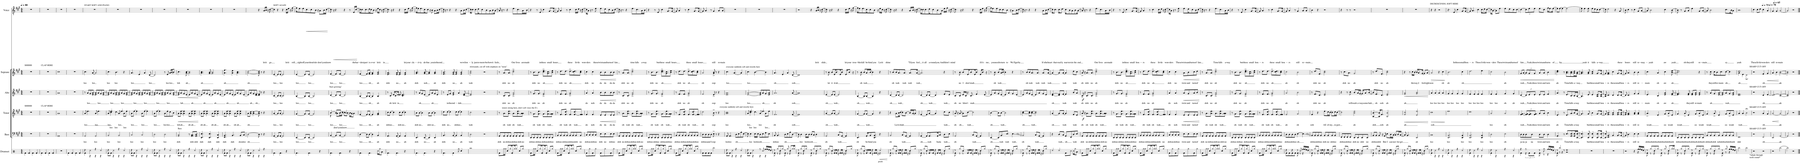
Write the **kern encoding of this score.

**kern	**dynam	**kern	**text	**dynam	**kern	**text	**text	**dynam	**kern	**text	**dynam	**kern	**text	**dynam	**kern	**text	**dynam
*part6	*part6	*part5	*part5	*part5	*part4	*part4	*part4	*part4	*part3	*part3	*part3	*part2	*part2	*part2	*part1	*part1	*part1
*staff6	*staff6	*staff5	*staff5	*staff5	*staff4	*staff4	*staff4	*staff4	*staff3	*staff3	*staff3	*staff2	*staff2	*staff2	*staff1	*staff1	*staff1
*I"Drumset	*	*I"Bass	*	*	*I"Tenor	*	*	*	*I"Alto	*	*	*I"Soprano	*	*	*I"Voice	*	*
*I'Drs.	*	*I'B.	*	*	*I'T.	*	*	*	*I'A.	*	*	*I'S.	*	*	*I'Vo.	*	*
*clefX	*	*clefF4	*	*	*clefGv2	*	*	*	*clefG2	*	*	*clefG2	*	*	*clefGv2	*	*
*k[f#c#g#]	*	*k[f#c#g#]	*	*	*k[f#c#g#]	*	*	*	*k[f#c#g#]	*	*	*k[f#c#g#]	*	*	*k[f#c#g#]	*	*
*M4/4	*	*M4/4	*	*	*M4/4	*	*	*	*M4/4	*	*	*M4/4	*	*	*M4/4	*	*
*MM80	*	*MM80	*	*	*MM80	*	*	*	*MM80	*	*	*MM80	*	*	*MM80	*	*
=1	=1	=1	=1	=1	=1	=1	=1	=1	=1	=1	=1	=1	=1	=1	=1	=1	=1
!	!	!	!	!	!	!	!	!	!	!	!	!LO:TX:a:t=SHHHH	!	!	!	!	!
!	!	!	!	!	!LO:TX:a:t=SHHHH	!	!	!	!	!	!	!	!	!	!	!	!
4Rf\	.	1r	.	.	1r	.	.	.	1r	.	.	1r	.	.	1r	.	.
4Rf/	.	.	.	.	.	.	.	.	.	.	.	.	.	.	.	.	.
4Rf\	.	.	.	.	.	.	.	.	.	.	.	.	.	.	.	.	.
4Rf/	.	.	.	.	.	.	.	.	.	.	.	.	.	.	.	.	.
=2	=2	=2	=2	=2	=2	=2	=2	=2	=2	=2	=2	=2	=2	=2	=2	=2	=2
!	!	!	!	!	!	!	!	!	!	!	!	!LO:TX:a:t=CLAP HERE	!	!	!	!	!
!	!	!	!	!	!LO:TX:a:t=CLAP HERE	!	!	!	!	!	!	!	!	!	!	!	!
4Rf\	.	1r	.	.	1r	.	.	.	1r	.	.	1r	.	.	1r	.	.
4Rf/	.	.	.	.	.	.	.	.	.	.	.	.	.	.	.	.	.
4Rf\	.	.	.	.	.	.	.	.	.	.	.	.	.	.	.	.	.
4Rf/	.	.	.	.	.	.	.	.	.	.	.	.	.	.	.	.	.
=3	=3	=3	=3	=3	=3	=3	=3	=3	=3	=3	=3	=3	=3	=3	=3	=3	=3
1r	.	1AA	.	.	1A	.	.	.	1a	.	.	1cc#	.	.	1r	.	.
=4	=4	=4	=4	=4	=4	=4	=4	=4	=4	=4	=4	=4	=4	=4	=4	=4	=4
4Rf\	.	1r	.	.	1r	.	.	.	1r	.	.	1r	.	.	1r	.	.
4Rf/	.	.	.	.	.	.	.	.	.	.	.	.	.	.	.	.	.
4Rf\	.	.	.	.	.	.	.	.	.	.	.	.	.	.	.	.	.
4Rf/	.	.	.	.	.	.	.	.	.	.	.	.	.	.	.	.	.
=5	=5	=5	=5	=5	=5	=5	=5	=5	=5	=5	=5	=5	=5	=5	=5	=5	=5
*^	*	*	*	*	*	*	*	*	*	*	*	*	*	*	*	*	*
!	!	!	!	!	!	!	!	!	!	!	!	!	!	!	!	!LO:TX:a:t=START SOFT AND PIANO	!	!
!	!	!	!	!LO:LY:b	!	!	!LO:LY:b	!	!	!	!	!	!	!LO:LY:b	!	!	!	!
4r	4Rf\	.	2AA/	loo	.	8A/	loo	.	.	8r	.	.	4.cc#\	loo	.	1r	.	.
!	!	!	!	!	!	!	!	!	!	!	!LO:LY:b	!	!	!	!	!	!	!
.	.	.	.	.	.	4.e\	.	.	.	8a/L	loo	.	.	.	.	.	.	.
4Rdd\	4r	.	.	.	.	.	.	.	.	8g#/	.	.	.	.	.	.	.	.
!	!	!	!	!	!	!	!	!	!	!	!	!	!	!LO:LY:b	!	!	!	!
.	.	.	.	.	.	.	.	.	.	[8e/ [8a/J	.	.	[8a/	loo	.	.	.	.
!	!	!	!	!LO:LY:b	!	!	!LO:LY:b	!	!	!	!	!	!	!	!	!	!	!
4r	4r	.	2AA/	loo	.	8A/	loo	.	.	8e/] 8a/]L	.	.	2a/]	.	.	.	.	.
!	!	!	!	!	!	!	!	!	!	!	!LO:LY:b	!	!	!	!	!	!	!
.	.	.	.	.	.	4.e\	.	.	.	8a/	loo	.	.	.	.	.	.	.
4Rdd/	4r	.	.	.	.	.	.	.	.	8g#/	.	.	.	.	.	.	.	.
.	.	.	.	.	.	.	.	.	.	[8e/ [8a/J	.	.	.	.	.	.	.	.
=6	=6	=6	=6	=6	=6	=6	=6	=6	=6	=6	=6	=6	=6	=6	=6	=6	=6	=6
!	!	!	!	!LO:LY:b	!	!	!LO:LY:b	!	!	!	!	!	!	!LO:LY:b	!	!	!	!
*	*	*	*	*	*	*^	*	*	*	*	*	*	*	*	*	*	*	*
4r	8Rf\L	.	2BB/	loo	.	8A/	8ryy	loo	.	.	8e/] 8a/]L	.	.	4.cc#\	loo	.	1r	.	.
!	!	!	!	!	!	!	!	!	!LO:LY:b	!	!	!LO:LY:b	!	!	!	!	!	!	!
.	8Rf\J	.	.	.	.	4.e/	4c#\	.	loo	.	8a/	loo	.	.	.	.	.	.	.
4Rdd\	4r	.	.	.	.	.	.	.	.	.	8g#/	.	.	.	.	.	.	.	.
!	!	!	!	!	!	!	!	!	!LO:LY:b	!	!	!	!	!	!LO:LY:b	!	!	!	!
.	.	.	.	.	.	.	4.d\	.	loo	.	[8e/ [8a/J	.	.	4.b\	loo	.	.	.	.
!	!	!	!	!LO:LY:b	!	!	!	!LO:LY:b	!	!	!	!	!	!	!	!	!	!	!
4r	4r	.	2BB/	loo	.	8A/	.	loo	.	.	8e/] 8a/]L	.	.	.	.	.	.	.	.
!	!	!	!	!	!	!	!	!	!	!	!	!LO:LY:b	!	!	!	!	!	!	!
.	.	.	.	.	.	4.e/	.	.	.	.	8a/	loo	.	.	.	.	.	.	.
!	!	!	!	!	!	!	!	!	!LO:LY:b	!	!	!	!	!	!	!	!	!	!
4Rdd/	4r	.	.	.	.	.	8A\L	.	loo	.	8g#/	.	.	4r	.	.	.	.	.
.	.	.	.	.	.	.	8e\J	.	.	.	[8e/ [8a/J	.	.	.	.	.	.	.	.
=7	=7	=7	=7	=7	=7	=7	=7	=7	=7	=7	=7	=7	=7	=7	=7	=7	=7	=7	=7
!	!	!	!	!LO:LY:b	!	!	!	!LO:LY:b	!	!	!	!	!	!	!LO:LY:b	!	!	!	!
*	*	*	*	*	*	*v	*v	*	*	*	*	*	*	*	*	*	*	*	*
4r	8Rf\L	.	2C#/	loo	.	8A\L	loo	.	.	8e/] 8a/]L	.	.	4.a/	loo	.	1r	.	.
!	!	!	!	!	!	!	!	!	!	!	!LO:LY:b	!	!	!	!	!	!	!
.	8Rf\J	.	.	.	.	[8e\J	.	.	.	8a/	loo	.	.	.	.	.	.	.
4Rdd\	4r	.	.	.	.	4e\]	.	.	.	8g#/	.	.	.	.	.	.	.	.
.	.	.	.	.	.	.	.	.	.	[8e/ [8a/J	.	.	4e/	.	.	.	.	.
!	!	!	!	!LO:LY:b	!	!	!LO:LY:b	!	!	!	!	!	!	!	!	!	!	!
4r	4r	.	2C#/	loo	.	8A\L	loo	.	.	8e/] 8a/]L	.	.	.	.	.	.	.	.
!	!	!	!	!	!	!	!	!	!	!	!LO:LY:b	!	!	!	!	!	!	!
.	.	.	.	.	.	[8e\J	.	.	.	8a/	loo	.	4a/	.	.	.	.	.
4Rdd/	4r	.	.	.	.	4e\]	.	.	.	8g#/	.	.	.	.	.	.	.	.
!	!	!	!	!	!	!	!	!	!	!	!	!	!	!LO:LY:b	!	!	!	!
.	.	.	.	.	.	.	.	.	.	[8e/ [8a/J	.	.	[8d/	loo	.	.	.	.
=8	=8	=8	=8	=8	=8	=8	=8	=8	=8	=8	=8	=8	=8	=8	=8	=8	=8	=8
!	!	!	!	!LO:LY:b	!	!	!LO:LY:b	!	!	!	!	!	!	!	!	!	!	!
4r	8Rf\L	.	2D\	loo	.	8A\L	loo	.	.	8e/] 8a/]L	.	.	2d/]	.	.	1r	.	.
!	!	!	!	!	!	!	!	!	!	!	!LO:LY:b	!	!	!	!	!	!	!
.	8Rf\J	.	.	.	.	[8e\J	.	.	.	8a/	loo	.	.	.	.	.	.	.
4Rdd\	4r	.	.	.	.	4e\]	.	.	.	8g#/	.	.	.	.	.	.	.	.
.	.	.	.	.	.	.	.	.	.	[8e/ [8a/J	.	.	.	.	.	.	.	.
!	!	!	!	!LO:LY:b	!	!	!LO:LY:b	!	!	!	!	!	!	!	!	!	!	!
4r	4r	.	2D\	loo	.	8A\L	loo	.	.	8e/] 8a/]L	.	.	8r	.	.	.	.	.
!	!	!	!	!	!	!	!LO:LY:b	!	!	!	!LO:LY:b	!	!	!LO:LY:b	!	!	!	!
.	.	.	.	.	.	8e\	loo	.	.	8a/	loo	.	8e/	loo	.	.	.	.
!	!	!	!	!	!	!	!	!	!	!	!	!	!	!LO:LY:b	!	!	!	!
4Rdd/	4r	.	.	.	.	8d\	.	.	.	8g#/	.	.	16a/LL	loo	.	.	.	.
.	.	.	.	.	.	.	.	.	.	.	.	.	[16b/J	.	.	.	.	.
.	.	.	.	.	.	8B\J	.	.	.	[8e/ [8a/J	.	.	8b/J]	.	.	.	.	.
=9	=9	=9	=9	=9	=9	=9	=9	=9	=9	=9	=9	=9	=9	=9	=9	=9	=9	=9
!	!	!	!LO:TX:a:t=Bass	!	!	!	!	!	!	!	!	!	!	!	!	!	!	!
!	!	!	!	!LO:LY:b	!	!	!LO:LY:b	!	!LO:HP:b	!	!	!LO:HP:b	!	!LO:LY:b	!	!	!	!
4r	8Rf\L	.	2AA/ 2C#/	doh	.	8A\L	loh	.	<	8e/] 8a/]L	.	<	4.cc#\	loh	.	1r	.	.
!	!	!	!	!	!	!	!LO:LY:b	!	!	!	!LO:LY:b	!	!	!	!	!	!	!
.	8Rf\J	.	.	.	.	[8A\ [8e\J	ah	.	.	8a/	lah	.	.	.	.	.	.	.
4Rdd\	4r	.	.	.	.	4A\] 4e\]	.	.	.	8g#/	.	.	.	.	.	.	.	.
!	!	!	!	!	!	!	!	!	!	!	!	!	!	!LO:LY:b	!	!	!	!
.	.	.	.	.	.	.	.	.	.	[8e/J	.	.	[8a\ [8cc#\	ah	.	.	.	.
!	!	!	!	!	!	!	!LO:LY:b	!	!	!	!	!	!	!	!	!	!	!
4r	4r	.	8r	.	.	8A\L	oh	.	.	8e/L]	.	.	2a\] 2cc#\]	.	.	.	.	.
!	!	!	!	!LO:LY:b	!	!	!LO:LY:b	!	!	!	!LO:LY:b	!	!	!	!	!	!	!
.	.	.	8.AA/ 8.C#/L	doh	.	[8A\ [8e\J	ah	.	.	8a/	ah	.	.	.	.	.	.	.
4Rdd/	4r	.	.	.	.	4A\] 4e\]	.	.	.	8g#/	.	.	.	.	.	.	.	.
!	!	!	!	!LO:LY:b	!	!	!	!	!	!	!	!	!	!	!	!	!	!
.	.	.	8.AA/ 8.D/J	doh	.	.	.	.	.	.	.	.	.	.	.	.	.	.
.	.	.	.	.	.	.	.	.	.	[8e/J	.	.	.	.	.	.	.	.
*v	*v	*	*	*	*	*	*	*	*	*	*	*	*	*	*	*	*	*
.	.	.	.	.	.	.	.	[	.	.	[	.	.	.	.	.	.
=10	=10	=10	=10	=10	=10	=10	=10	=10	=10	=10	=10	=10	=10	=10	=10	=10	=10
*^	*	*	*	*	*	*	*	*	*	*	*	*	*	*	*	*	*
!	!	!	!	!LO:LY:b	!	!	!LO:LY:b	!	!	!	!	!	!	!LO:LY:b	!	!	!	!
4r	8Rf\L	.	4.EE/ 4.E/	dah	.	8A\L	oh	.	.	8e/L]	.	.	4.a\ 4.cc#\	ah	.	1r	.	.
!	!	!	!	!	!	!	!LO:LY:b	!	!	!	!LO:LY:b	!	!	!	!	!	!	!
.	8Rf\J	.	.	.	.	[8A\ [8e\J	ah	.	.	8a/	ah	.	.	.	.	.	.	.
4Rdd\	4r	.	.	.	.	4A\] 4e\]	.	.	.	8g#/	.	.	.	.	.	.	.	.
!	!	!	!	!LO:LY:b	!	!	!	!	!	!	!	!	!	!	!	!	!	!
.	.	.	4.EE/ 4.E/	dah	.	.	.	.	.	[8e/J	.	.	[8g#/ [8b/	.	.	.	.	.
!	!	!	!	!	!	!	!LO:LY:b	!	!	!	!	!	!	!	!	!	!	!
4r	4r	.	.	.	.	8A\L	oh	.	.	8e/L]	.	.	2g#/] 2b/]	.	.	.	.	.
!	!	!	!	!	!	!	!LO:LY:b	!	!	!	!LO:LY:b	!	!	!	!	!	!	!
.	.	.	.	.	.	[8A\ [8e\J	ah	.	.	8a/	ah	.	.	.	.	.	.	.
!	!	!	!	!LO:LY:b	!	!	!	!	!	!	!	!	!	!	!	!	!	!
4Rdd/	4r	.	4EE/ 4C#/	dah	.	4A\] 4e\]	.	.	.	8g#/	.	.	.	.	.	.	.	.
.	.	.	.	.	.	.	.	.	.	[8e/J	.	.	.	.	.	.	.	.
=11	=11	=11	=11	=11	=11	=11	=11	=11	=11	=11	=11	=11	=11	=11	=11	=11	=11	=11
!	!	!	!	!LO:LY:b	!	!	!LO:LY:b	!	!	!	!	!	!	!LO:LY:b	!	!	!	!
4r	8Rf\L	.	4.FF#/ 4.BB/	dah	.	8A\L	oh	.	.	8e/L]	.	.	4.a\ 4.ff#\	ah	.	1r	.	.
!	!	!	!	!	!	!	!LO:LY:b	!	!	!	!LO:LY:b	!	!	!	!	!	!	!
.	8Rf\J	.	.	.	.	[8A\ [8e\J	ah	.	.	8a/	ah	.	.	.	.	.	.	.
4Rdd\	4r	.	.	.	.	4A\] 4e\]	.	.	.	8g#/	.	.	.	.	.	.	.	.
!	!	!	!	!LO:LY:b	!	!	!	!	!	!	!	!	!	!	!	!	!	!
.	.	.	4.BB/	dah	.	.	.	.	.	[8e/J	.	.	4a\ 4ee\	.	.	.	.	.
!	!	!	!	!	!	!	!LO:LY:b	!	!	!	!	!	!	!	!	!	!	!
4r	4r	.	.	.	.	8A\L	oh	.	.	8e/L]	.	.	.	.	.	.	.	.
!	!	!	!	!	!	!	!LO:LY:b	!	!	!	!LO:LY:b	!	!	!	!	!	!	!
.	.	.	.	.	.	[8A\ [8e\J	ah	.	.	8a/	ah	.	4.a\ 4.cc#\	.	.	.	.	.
!	!	!	!	!LO:LY:b	!	!	!	!	!	!	!	!	!	!	!	!	!	!
4Rdd/	4r	.	8BB/L	doo	.	4A\] 4e\]	.	.	.	8g#/	.	.	.	.	.	.	.	.
!	!	!	!	!LO:LY:b	!	!	!	!	!	!	!	!	!	!	!	!	!	!
.	.	.	8C#/J	doo	.	.	.	.	.	[8e/J	.	.	.	.	.	.	.	.
=12	=12	=12	=12	=12	=12	=12	=12	=12	=12	=12	=12	=12	=12	=12	=12	=12	=12	=12
!	!	!	!	!LO:LY:b	!	!	!LO:LY:b	!	!	!	!	!	!	!LO:LY:b	!	!	!	!
4r	8Rf\L	.	[2D\	oh	.	8A\L	oh	.	.	8e/L]	.	.	[2a\ [2dd\	oh	.	2ryy	.	.
!	!	!	!	!	!	!	!	!	!	!	!LO:LY:b	!	!	!	!	!	!	!
.	8Rf\J	.	.	.	.	[8A\ [8d\J	.	.	.	8a/	ah	.	.	.	.	.	.	.
4Rdd\	4r	.	.	.	.	4A\_ 4d\_	.	.	.	8g#/	.	.	.	.	.	.	.	.
!	!	!	!	!	!	!	!	!	!	!	!LO:LY:b	!	!	!	!	!	!	!
.	.	.	.	.	.	.	.	.	.	[8d/ [8f#/J	oh	.	.	.	.	.	.	.
4Rdd/	4r	.	8D\]	.	.	8A\] 8d\]	.	.	.	8d/] 8f#/]	.	.	8a\] 8dd\]	.	.	4r	.	.
.	.	.	8r	.	.	8r	.	.	.	8r	.	.	8r	.	.	.	.	.
!	!	!	!	!	!	!	!	!	!	!	!	!	!	!	!	!	!LO:LY:b	!
4r	4r	.	4r	.	.	4r	.	.	.	4r	.	.	4r	.	.	16A/LL	let	.
!	!	!	!	!	!	!	!	!	!	!	!	!	!	!	!	!	!LO:LY:b	!
.	.	.	.	.	.	.	.	.	.	.	.	.	.	.	.	16B/JJ	it	.
.	.	.	.	.	.	.	.	.	.	.	.	.	.	.	.	16r	.	.
!	!	!	!	!	!	!	!	!	!	!	!	!	!	!	!	!	!LO:LY:b	!
.	.	.	.	.	.	.	.	.	.	.	.	.	.	.	.	[16c#\	go	.
*v	*v	*	*	*	*	*	*	*	*	*	*	*	*	*	*	*	*	*
=13	=13	=13	=13	=13	=13	=13	=13	=13	=13	=13	=13	=13	=13	=13	=13	=13	=13
!	!	!	!	!	!	!	!	!	!	!	!	!	!	!	!LO:TX:a:t=SOFT AGAIN	!	!
!	!	!	!LO:LY:b	!	!	!LO:LY:b	!	!	!	!LO:LY:b	!	!	!LO:LY:b	!	!	!	!
4.Rf\	.	[4AA/	loo	.	[4A/	loo	.	.	[4c#/	loo	.	[4e/	loo	.	4c#\]	.	.
.	.	8AA/L]	.	.	8A/L]	.	.	.	8c#/L]	.	.	8e/L]	.	.	4r	.	.
!	!	!	!LO:LY:b	!	!	!LO:LY:b	!	!	!	!LO:LY:b	!	!	!LO:LY:b	!	!	!	!
4.Rf\	.	[8AA/J	loo	.	[8A/J	loo	.	.	[8c#/J	loo	.	[8e/J	loo	.	.	.	.
.	.	2AA/]	.	.	2A/]	.	.	.	2c#/]	.	.	2e/]	.	.	4r	.	.
!	!	!	!	!	!	!	!	!	!	!	!	!	!	!	!	!LO:LY:b	!
4r	.	.	.	.	.	.	.	.	.	.	.	.	.	.	16c#\LL	let	.
!	!	!	!	!	!	!	!	!	!	!	!	!	!	!	!	!LO:LY:b	!
.	.	.	.	.	.	.	.	.	.	.	.	.	.	.	16e\JJ	it	.
.	.	.	.	.	.	.	.	.	.	.	.	.	.	.	16r	.	.
!	!	!	!	!	!	!	!	!	!	!	!	!	!	!	!	!LO:LY:b	!
.	.	.	.	.	.	.	.	.	.	.	.	.	.	.	[16f#\	roll	.
=14	=14	=14	=14	=14	=14	=14	=14	=14	=14	=14	=14	=14	=14	=14	=14	=14	=14
!	!	!	!LO:LY:b	!	!	!LO:LY:b	!	!	!	!LO:LY:b	!	!	!LO:LY:b	!	!	!	!
4.Rf\	.	[4EE/	loo	.	[4G#/	loo	.	.	[4B/	loo	.	[4e/	loo	.	16f#\KL]	.	.
!	!	!	!	!	!	!	!	!	!	!	!	!	!	!	!	!LO:LY:b	!
.	.	.	.	.	.	.	.	.	.	.	.	.	.	.	8e\	right	.
!	!	!	!	!	!	!	!	!	!	!	!	!	!	!	!	!LO:LY:b	!
.	.	.	.	.	.	.	.	.	.	.	.	.	.	.	8e\	off	.
.	.	8EE/L]	.	.	8G#/L]	.	.	.	8B/L]	.	.	8e/L]	.	.	.	.	.
!	!	!	!	!	!	!	!	!	!	!	!	!	!	!	!	!LO:LY:b	!LO:HP:b
.	.	.	.	.	.	.	.	.	.	.	.	.	.	.	8c#\	your	<
!	!	!	!LO:LY:b	!	!	!LO:LY:b	!	!	!	!LO:LY:b	!	!	!LO:LY:b	!	!	!	!
4.Rf\	.	[8EE/J	loo	.	[8G#/J	loo	.	.	[8B/J	loo	.	[8e/J	loo	.	.	.	.
!	!	!	!	!	!	!	!	!	!	!	!	!	!	!	!	!LO:LY:b	!
.	.	.	.	.	.	.	.	.	.	.	.	.	.	.	8c#\	shoul-	.
.	.	2EE/]	.	.	2G#/]	.	.	.	2B/]	.	.	2e/]	.	.	.	.	.
!	!	!	!	!	!	!	!	!	!	!	!	!	!	!	!	!LO:LY:b	!
.	.	.	.	.	.	.	.	.	.	.	.	.	.	.	8B\J	-der	.
.	.	.	.	.	.	.	.	.	.	.	.	.	.	.	16r	.	.
!	!	!	!	!	!	!	!	!	!	!	!	!	!	!	!	!LO:LY:b	!
4r	.	.	.	.	.	.	.	.	.	.	.	.	.	.	8A\L	don't	.
!	!	!	!	!	!	!	!	!	!	!	!	!	!	!	!	!LO:LY:b	!
.	.	.	.	.	.	.	.	.	.	.	.	.	.	.	16B\L	you	.
!	!	!	!	!	!	!	!	!	!	!	!	!	!	!	!	!LO:LY:b	!
.	.	.	.	.	.	.	.	.	.	.	.	.	.	.	[16c#\JJ	know	.
.	.	.	.	.	.	.	.	.	.	.	.	.	.	.	.	.	[
=15	=15	=15	=15	=15	=15	=15	=15	=15	=15	=15	=15	=15	=15	=15	=15	=15	=15
!	!	!	!	!	!	!	!	!	!	!	!	!LO:TX:b:t=Start growing!	!	!	!	!	!
!	!	!	!LO:LY:b	!	!	!LO:LY:b	!	!	!	!LO:LY:b	!	!	!LO:LY:b	!	!	!	!
*	*	*	*	*	*^	*	*	*	*	*	*	*	*	*	*	*	*
4.Rf\	.	[4BB/	loo	.	[4B/	4r	loo	.	.	[4d/	loo	.	[4f#/	loo	.	8.c#\]	.	.
!	!	!	!	!	!	!	!	!	!	!	!	!	!	!	!	!	!	!LO:HP:b
.	.	.	.	.	.	.	.	.	.	.	.	.	.	.	.	16r	.	<
!	!	!	!	!	!	!	!	!LO:LY:b	!	!	!	!	!	!	!	!	!	!
.	.	8BB/L]	.	.	8B/L]	8A\L	.	don't	.	8d/L]	.	.	8f#/L]	.	.	4r	.	.
!	!	!	!LO:LY:b	!	!	!	!LO:LY:b	!	!	!	!	!	!	!	!	!	!	!
!	!	!	!	!	!	!	!	!LO:LY:b	!	!	!LO:LY:b	!	!	!LO:LY:b	!	!	!	!
4.Rf\	.	[8BB/J	loo	.	[8B/J	16B\L	.	you	.	[8d/J	loo	.	[8f#/J	loo	.	.	.	.
!	!	!	!	!	!	!	!	!LO:LY:b	!	!	!	!	!	!	!	!	!	!
.	.	.	.	.	.	[16c#\JJ	.	know	.	.	.	.	.	.	.	.	.	.
.	.	2BB/]	.	.	2B/]	8c#\L]	.	.	.	2d/]	.	.	2f#/]	.	.	4r	.	.
.	.	.	.	.	.	[8B\J	.	.	.	.	.	.	.	.	.	.	.	.
4r	.	.	.	.	.	16B\LL]	.	.	.	.	.	.	.	.	.	8r	.	.
.	.	.	.	.	.	[16A\J	.	.	.	.	.	.	.	.	.	.	.	.
!	!	!	!	!	!	!	!	!	!	!	!	!	!	!	!	!	!LO:LY:b	!
.	.	.	.	.	.	8A\J]	.	.	.	.	.	.	.	.	.	16E/LL	the	.
!	!	!	!	!	!	!	!	!	!	!	!	!	!	!	!	!	!LO:LY:b	!
.	.	.	.	.	.	.	.	.	.	.	.	.	.	.	.	[16c#/JJ	har-	.
*	*	*	*	*	*v	*v	*	*	*	*	*	*	*	*	*	*	*	*
.	.	.	.	.	.	.	.	.	.	.	.	.	.	.	.	.	[
=16	=16	=16	=16	=16	=16	=16	=16	=16	=16	=16	=16	=16	=16	=16	=16	=16	=16
!	!	!	!LO:LY:b	!	!	!LO:LY:b	!	!	!	!LO:LY:b	!	!	!LO:LY:b	!	!	!	!
4.Rf\	.	[4D\	loo	.	[4F#/	loo	.	.	[4B/	loo	.	[4f#/	loo	.	16c#\KL]	.	.
!	!	!	!	!	!	!	!	!	!	!	!	!	!	!	!	!LO:LY:b	!
.	.	.	.	.	.	.	.	.	.	.	.	.	.	.	8c#\	-dest	.
!	!	!	!	!	!	!	!	!	!	!	!	!	!	!	!	!LO:LY:b	!
.	.	.	.	.	.	.	.	.	.	.	.	.	.	.	8.c#\	part	.
.	.	8D\L]	.	.	8F#/L]	.	.	.	8B/L]	.	.	8f#/L]	.	.	.	.	.
!	!	!	!LO:LY:b	!	!	!LO:LY:b	!	!	!	!LO:LY:b	!	!	!LO:LY:b	!	!	!LO:LY:b	!
4.Rf\	.	[8D\J	oh	.	[8F#/J	oh	.	.	[8B/J	oh	.	[8f#/ [8a/J	oh	.	16d\K	is	.
!	!	!	!	!	!	!	!	!	!	!	!	!	!	!	!	!LO:LY:b	!
.	.	.	.	.	.	.	.	.	.	.	.	.	.	.	8c#\	o-	.
.	.	4D\]	.	.	4F#/]	.	.	.	4B/]	.	.	4f#/] 4a/]	.	.	.	.	.
!	!	!	!	!	!	!	!	!	!	!	!	!	!	!	!	!LO:LY:b	!
.	.	.	.	.	.	.	.	.	.	.	.	.	.	.	8B\J	-ver	.
.	.	.	.	.	.	.	.	.	.	.	.	.	.	.	16r	.	.
!	!	!	!LO:LY:b	!	!	!LO:LY:b	!	!	!	!LO:LY:b	!	!	!LO:LY:b	!	!	!LO:LY:b	!
16Rcc\LL	.	4BB/	ah	.	4F#/ 4A/	ah	.	.	4B/	ah	.	4f#/ 4b/	ah	.	16e\LL	let	.
!	!	!	!	!	!	!	!	!	!	!	!	!	!	!	!	!LO:LY:b	!
16Rgg\J	.	.	.	.	.	.	.	.	.	.	.	.	.	.	16c#\JJ	it	.
8Ra\J	.	.	.	.	.	.	.	.	.	.	.	.	.	.	16r	.	.
!	!	!	!	!	!	!	!	!	!	!	!	!	!	!	!	!LO:LY:b	!
.	.	.	.	.	.	.	.	.	.	.	.	.	.	.	[16c#\	in	.
=17	=17	=17	=17	=17	=17	=17	=17	=17	=17	=17	=17	=17	=17	=17	=17	=17	=17
!	!	!	!LO:LY:b	!	!	!LO:LY:b	!	!	!	!	!	!	!LO:LY:b	!	!	!	!
4.Rf\	.	4.AA/	doh	.	8c#\L	doh	.	.	8r	.	.	4.e/ 4.a/	doh	.	8.c#\]	.	.
!	!	!	!	!	!	!LO:LY:b	!	!	!	!LO:LY:b	!	!	!	!	!	!	!
.	.	.	.	.	[8c#\J	no	.	.	8c#/	oh	.	.	.	.	.	.	.
.	.	.	.	.	.	.	.	.	.	.	.	.	.	.	16r	.	.
!	!	!	!	!	!	!	!	!	!	!LO:LY:b	!	!	!	!	!	!	!
.	.	.	.	.	4c#\]	.	.	.	16e/KL	let	.	.	.	.	4r	.	.
!	!	!	!	!	!	!	!	!	!	!LO:LY:b	!	!	!	!	!	!	!
.	.	.	.	.	.	.	.	.	8c#/	it	.	.	.	.	.	.	.
!	!	!	!LO:LY:b	!	!	!	!	!	!	!	!	!	!LO:LY:b	!	!	!	!
4.Rf\	.	[8AA/	no	.	.	.	.	.	.	.	.	[8e/ [8a/	no	.	.	.	.
!	!	!	!	!	!	!	!	!	!	!LO:LY:b	!	!	!	!	!	!	!
.	.	.	.	.	.	.	.	.	[16e/Jk	in	.	.	.	.	.	.	.
!	!	!	!	!	!	!LO:LY:b	!	!	!	!	!	!	!	!	!	!	!
.	.	4AA/]	.	.	8c#\L	doh	.	.	8e/_	.	.	4e/] 4a/]	.	.	4r	.	.
!	!	!	!	!	!	!LO:LY:b	!	!	!	!	!	!	!	!	!	!	!
.	.	.	.	.	[8c#\J	no	.	.	4.c#/ 4.e/]	.	.	.	.	.	.	.	.
!	!	!	!LO:LY:b	!	!	!	!	!	!	!	!	!	!LO:LY:b	!	!	!LO:LY:b	!
4r	.	4AA/	ah	.	4c#\]	.	.	.	.	.	.	4e/ 4a/	ah	.	16c#\LL	let	.
!	!	!	!	!	!	!	!	!	!	!	!	!	!	!	!	!LO:LY:b	!
.	.	.	.	.	.	.	.	.	.	.	.	.	.	.	16e\JJ	your	.
.	.	.	.	.	.	.	.	.	.	.	.	.	.	.	16r	.	.
!	!	!	!	!	!	!	!	!	!	!	!	!	!	!	!	!LO:LY:b	!
.	.	.	.	.	.	.	.	.	.	.	.	.	.	.	[16f#\	cla-	.
=18	=18	=18	=18	=18	=18	=18	=18	=18	=18	=18	=18	=18	=18	=18	=18	=18	=18
!	!	!	!LO:LY:b	!	!	!LO:LY:b	!	!	!	!	!	!	!LO:LY:b	!	!	!	!
4.Rf\	.	4.EE/	doh	.	8B\L	doh	.	.	8r	.	.	4.g#/ 4.b/	doh	.	16f#\KL]	.	.
!	!	!	!	!	!	!	!	!	!	!	!	!	!	!	!	!LO:LY:b	!
.	.	.	.	.	.	.	.	.	.	.	.	.	.	.	8e\	-ri-	.
!	!	!	!	!	!	!LO:LY:b	!	!	!	!LO:LY:b	!	!	!	!	!	!	!
.	.	.	.	.	[8B\J	no	.	.	8a/L	oh	.	.	.	.	.	.	.
!	!	!	!	!	!	!	!	!	!	!	!	!	!	!	!	!LO:LY:b	!
.	.	.	.	.	.	.	.	.	.	.	.	.	.	.	8.e\	-ty	.
.	.	.	.	.	4B\]	.	.	.	8g#/	.	.	.	.	.	.	.	.
!	!	!	!LO:LY:b	!	!	!	!	!	!	!	!	!	!LO:LY:b	!	!	!LO:LY:b	!
4.Rf\	.	[8EE/	no	.	.	.	.	.	[8e/J	.	.	[8g#/ [8b/	noh	.	16c#\K	de-	.
!	!	!	!	!	!	!	!	!	!	!	!	!	!	!	!	!LO:LY:b	!
.	.	.	.	.	.	.	.	.	.	.	.	.	.	.	8c#\J	-fine	.
!	!	!	!	!	!	!LO:LY:b	!	!	!	!	!	!	!	!	!	!	!
.	.	4EE/]	.	.	8B\L	doh	.	.	8e/L]	.	.	4g#/] 4b/]	.	.	.	.	.
.	.	.	.	.	.	.	.	.	.	.	.	.	.	.	16r	.	.
!	!	!	!	!	!	!LO:LY:b	!	!	!	!LO:LY:b	!	!	!	!	!	!LO:LY:b	!
.	.	.	.	.	[8B\J	no	.	.	8a/	ah	.	.	.	.	8B\	you	.
!	!	!	!LO:LY:b	!	!	!	!	!	!	!	!	!	!LO:LY:b	!	!	!LO:LY:b	!
4r	.	4EE/	ah	.	4B\]	.	.	.	8g#/	.	.	4g#/ 4b/	ah	.	8A\L	in	.
!	!	!	!	!	!	!	!	!	!	!	!	!	!	!	!	!LO:LY:b	!
.	.	.	.	.	.	.	.	.	8e/J	.	.	.	.	.	16B\L	the	.
!	!	!	!	!	!	!	!	!	!	!	!	!	!	!	!	!LO:LY:b	!
.	.	.	.	.	.	.	.	.	.	.	.	.	.	.	[16c#\JJ	end	.
=19	=19	=19	=19	=19	=19	=19	=19	=19	=19	=19	=19	=19	=19	=19	=19	=19	=19
!	!	!	!LO:LY:b	!	!	!LO:LY:b	!	!	!	!	!	!	!LO:LY:b	!	!	!	!
4.Rf\	.	4.BB/	doh	.	8d\L	doh	.	.	8r	.	.	4.f#/ 4.b/	doh	.	16c#\]	.	.
.	.	.	.	.	.	.	.	.	.	.	.	.	.	.	16r	.	.
!	!	!	!	!	!	!LO:LY:b	!	!	!	!LO:LY:b	!	!	!	!	!	!	!
.	.	.	.	.	[8d\J	no	.	.	8e/L	in	.	.	.	.	8r	.	.
!	!	!	!	!	!	!	!	!	!	!LO:LY:b	!	!	!	!	!	!	!
.	.	.	.	.	4d\]	.	.	.	8g#/J	the	.	.	.	.	4r	.	.
!	!	!	!LO:LY:b	!	!	!	!	!	!	!LO:LY:b	!	!	!LO:LY:b	!	!	!	!
4Rf\	.	[8BB/	no	.	.	.	.	.	4e/ 4a/	end-	.	[8f#/ [8b/	no	.	.	.	.
!	!	!	!	!	!	!LO:LY:b	!	!	!	!	!	!	!	!	!	!	!
.	.	4BB/]	.	.	8d\L	doh	.	.	.	.	.	4f#/] 4b/]	.	.	4r	.	.
!	!	!	!	!	!	!LO:LY:b	!	!	!	!LO:LY:b	!	!	!	!	!	!	!
8Rgg\	.	.	.	.	[8d\J	no	.	.	4a/	-dah	.	.	.	.	.	.	.
!	!	!	!LO:LY:b	!	!	!	!	!	!	!	!	!	!LO:LY:b	!	!	!LO:LY:b	!
4Rcc/	.	4BB/	ah	.	4d\]	.	.	.	.	.	.	4f#/ 4b/	ah	.	8A\L	we	.
!	!	!	!	!	!	!	!	!	!	!	!	!	!	!	!	!LO:LY:b	!
.	.	.	.	.	.	.	.	.	[8d/ [8f#/	.	.	.	.	.	16B\L	wil	.
!	!	!	!	!	!	!	!	!	!	!	!	!	!	!	!	!LO:LY:b	!
.	.	.	.	.	.	.	.	.	.	.	.	.	.	.	[16c#\JJ	on-	.
=20	=20	=20	=20	=20	=20	=20	=20	=20	=20	=20	=20	=20	=20	=20	=20	=20	=20
!	!	!	!	!	!	!	!	!	!	!	!	!LO:TX:a:t=sfortzando, cut off with emphasis on "mem"	!	!	!	!	!
!	!	!	!LO:LY:b	!	!	!LO:LY:b	!	!	!	!	!	!	!LO:LY:b	!	!	!	!
1Raa	.	2D\	wah	.	2c#\	wah	.	.	2d/] 2f#/]	.	.	2a\ 2dd\	wah	.	16c#\KL]	.	.
!	!	!	!	!	!	!	!	!	!	!	!	!	!	!	!	!LO:LY:b	!
.	.	.	.	.	.	.	.	.	.	.	.	.	.	.	8.c#\J	-ly	.
!	!	!	!	!	!	!	!	!	!	!	!	!	!	!	!	!LO:LY:b	!
.	.	.	.	.	.	.	.	.	.	.	.	.	.	.	8c#\L	just	.
!	!	!	!	!	!	!	!	!	!	!	!	!	!	!	!	!LO:LY:b	!
.	.	.	.	.	.	.	.	.	.	.	.	.	.	.	16d\K	re-	.
!	!	!	!	!	!	!	!	!	!	!	!	!	!	!	!	!LO:LY:b	!
.	.	.	.	.	.	.	.	.	.	.	.	.	.	.	8c#\	-mem-	.
.	.	2r	.	.	2r	.	.	.	2r	.	.	2r	.	.	.	.	.
!	!	!	!	!	!	!	!	!	!	!	!	!	!	!	!	!LO:LY:b	!
.	.	.	.	.	.	.	.	.	.	.	.	.	.	.	8B\	-ber	.
!	!	!	!	!	!	!	!	!	!	!	!	!	!	!	!	!LO:LY:b	!
.	.	.	.	.	.	.	.	.	.	.	.	.	.	.	8A\	how	.
!	!	!	!	!	!	!	!	!	!	!	!	!	!	!	!	!LO:LY:b	!
.	.	.	.	.	.	.	.	.	.	.	.	.	.	.	8B\	it	.
!	!	!	!	!	!	!	!	!	!	!	!	!	!	!	!	!LO:LY:b	!
.	.	.	.	.	.	.	.	.	.	.	.	.	.	.	[16A\Jk	feels	.
=21	=21	=21	=21	=21	=21	=21	=21	=21	=21	=21	=21	=21	=21	=21	=21	=21	=21
!	!	!	!LO:LY:b	!	!	!	!	!	!	!	!	!	!	!	!	!	!
8Rf\L	.	8AA/L	doh	.	8r	.	.	.	8r	.	.	8r	.	.	16A/]	.	.
.	.	.	.	.	.	.	.	.	.	.	.	.	.	.	16r	.	.
!	!	!	!	!	!LO:TX:a:t=tenors strong here, don't soft voice the E's	!	!	!	!	!	!	!	!	!	!	!	!
!	!	!	!LO:LY:b	!	!	!LO:LY:b	!	!	!	!LO:LY:b	!	!	!LO:LY:b	!	!	!	!
16Rgg\L	.	8AA/	no	.	8.A\L	oh	.	.	8.c#/L	doh	.	8.a/L	doh	.	8r	.	.
16Rgg\JJ	.	.	.	.	.	.	.	.	.	.	.	.	.	.	.	.	.
!	!	!	!LO:LY:b	!	!	!	!	!	!	!	!	!	!	!	!	!	!
8Rcc/L	.	8AA/	doh	.	.	.	.	.	.	.	.	.	.	.	4r	.	.
!	!	!	!	!	!	!LO:LY:b	!	!	!	!LO:LY:b	!	!	!LO:LY:b	!	!	!	!
.	.	.	.	.	8.A\ 8.e\J	wah	.	.	8.c#/J	no	.	8.a/J	no	.	.	.	.
!	!	!	!LO:LY:b	!	!	!	!	!	!	!	!	!	!	!	!	!	!
16Rgg/K	.	8AA/J	no	.	.	.	.	.	.	.	.	.	.	.	.	.	.
8Rf/	.	.	.	.	.	.	.	.	.	.	.	.	.	.	.	.	.
!	!	!	!LO:LY:b	!	!	!LO:LY:b	!	!	!	!LO:LY:b	!	!	!LO:LY:b	!	!	!LO:LY:b	!
.	.	8AA/L	doh	.	8.A\L	oh	.	.	2e/^ 2a/^	ah	.	2cc#\^ 2ee\^	ah	.	8.e\L	Our	.
16Rgg/K	.	.	.	.	.	.	.	.	.	.	.	.	.	.	.	.	.
!	!	!	!LO:LY:b	!	!	!	!	!	!	!	!	!	!	!	!	!	!
8Rgg/J	.	8AA/	no	.	.	.	.	.	.	.	.	.	.	.	.	.	.
!	!	!	!	!	!	!LO:LY:b	!	!	!	!	!	!	!	!	!	!LO:LY:b	!
.	.	.	.	.	[8.A\ 8.e\	wah	.	.	.	.	.	.	.	.	8.c#\	lives	.
!	!	!	!LO:LY:b	!	!	!	!	!	!	!	!	!	!	!	!	!	!
8Rcc/L	.	8AA/	doh	.	.	.	.	.	.	.	.	.	.	.	.	.	.
!	!	!	!LO:LY:b	!	!	!	!	!	!	!	!	!	!	!	!	!LO:LY:b	!
8Rgg/J	.	8AA/J	no	.	8A\] 8A\J	.	.	.	.	.	.	.	.	.	16A\L	are	.
!	!	!	!	!	!	!	!	!	!	!	!	!	!	!	!	!LO:LY:b	!
.	.	.	.	.	.	.	.	.	.	.	.	.	.	.	16B\JJ	made	.
=22	=22	=22	=22	=22	=22	=22	=22	=22	=22	=22	=22	=22	=22	=22	=22	=22	=22
!	!	!	!LO:LY:b	!	!	!	!	!	!	!	!	!	!	!	!	!	!
8Rf\L	.	8EE/L	doh	.	8r	.	.	.	8r	.	.	8r	.	.	4r	.	.
!	!	!	!LO:LY:b	!	!	!LO:LY:b	!	!	!	!LO:LY:b	!	!	!LO:LY:b	!	!	!	!
16Rgg\L	.	8EE/	no	.	8.G#\L	oh	.	.	8.g#/L	doh	.	8.b\L	doh	.	.	.	.
16Rgg\JJ	.	.	.	.	.	.	.	.	.	.	.	.	.	.	.	.	.
!	!	!	!LO:LY:b	!	!	!	!	!	!	!	!	!	!	!	!	!	!
8Rcc/L	.	8EE/	doh	.	.	.	.	.	.	.	.	.	.	.	8r	.	.
!	!	!	!	!	!	!LO:LY:b	!	!	!	!LO:LY:b	!	!	!LO:LY:b	!	!	!	!
.	.	.	.	.	8.G#\ 8.e\J	wah	.	.	8.g#/J	no	.	8.b\J	no	.	.	.	.
!	!	!	!LO:LY:b	!	!	!	!	!	!	!	!	!	!	!	!	!LO:LY:b	!
16Rgg/K	.	8EE/J	no	.	.	.	.	.	.	.	.	.	.	.	8E/	in	.
8Rf/	.	.	.	.	.	.	.	.	.	.	.	.	.	.	.	.	.
!	!	!	!LO:LY:b	!	!	!LO:LY:b	!	!	!	!LO:LY:b	!	!	!LO:LY:b	!	!	!LO:LY:b	!
.	.	8EE/L	doh	.	8.G#\L	oh	.	.	2e/^ 2g#/^	ah	.	8.cc#\^ 8.ee\^L	ah	.	4c#\	these	.
16Rgg/K	.	.	.	.	.	.	.	.	.	.	.	.	.	.	.	.	.
!	!	!	!LO:LY:b	!	!	!	!	!	!	!	!	!	!	!	!	!	!
8Rf/J	.	8EE/	no	.	.	.	.	.	.	.	.	.	.	.	.	.	.
!	!	!	!	!	!	!LO:LY:b	!	!	!	!	!	!	!	!	!	!	!
.	.	.	.	.	[8.G#\ 8.e\	wah	.	.	.	.	.	8.g#\ 8.cc#\	.	.	.	.	.
!	!	!	!LO:LY:b	!	!	!	!	!	!	!	!	!	!	!	!	!LO:LY:b	!
8Rcc/L	.	8EE/	doh	.	.	.	.	.	.	.	.	.	.	.	8.G#/L	small	.
!	!	!	!LO:LY:b	!	!	!	!	!	!	!	!	!	!	!	!	!	!
8Rgg/J	.	8EE/J	no	.	8G#\] 8G#\J	.	.	.	.	.	.	8b\ 8ee\J	.	.	.	.	.
!	!	!	!	!	!	!	!	!	!	!	!	!	!	!	!	!LO:LY:b	!
.	.	.	.	.	.	.	.	.	.	.	.	.	.	.	[16G#/Jk	hours	.
=23	=23	=23	=23	=23	=23	=23	=23	=23	=23	=23	=23	=23	=23	=23	=23	=23	=23
!	!	!	!LO:LY:b	!	!	!	!	!	!	!	!	!	!	!	!	!	!
8Rf\L	.	8BB/L	doh	.	8r	.	.	.	8r	.	.	8r	.	.	8G#/]	.	.
!	!	!	!LO:LY:b	!	!	!LO:LY:b	!	!	!	!LO:LY:b	!	!	!LO:LY:b	!	!	!	!
16Rgg\L	.	8BB/	no	.	8.F#/L	oh	.	.	8.f#/L	doh	.	8.dd\L	doh	.	4A/	.	.
16Rgg\JJ	.	.	.	.	.	.	.	.	.	.	.	.	.	.	.	.	.
!	!	!	!LO:LY:b	!	!	!	!	!	!	!	!	!	!	!	!	!	!
8Rcc/L	.	8BB/	doh	.	.	.	.	.	.	.	.	.	.	.	.	.	.
!	!	!	!	!	!	!LO:LY:b	!	!	!	!LO:LY:b	!	!	!LO:LY:b	!	!	!	!
.	.	.	.	.	8.F#/ 8.d/J	wah	.	.	8.f#/J	no	.	8.dd\J	no	.	.	.	.
!	!	!	!LO:LY:b	!	!	!	!	!	!	!	!	!	!	!	!	!	!
16Rgg/K	.	8BB/J	no	.	.	.	.	.	.	.	.	.	.	.	8r	.	.
8Rf/	.	.	.	.	.	.	.	.	.	.	.	.	.	.	.	.	.
!	!	!	!LO:LY:b	!	!	!LO:LY:b	!	!	!	!LO:LY:b	!	!	!LO:LY:b	!	!	!LO:LY:b	!
.	.	8BB/L	doh	.	8.F#/L	oh	.	.	2f#/^ 2a/^	ah	.	8.dd^\L	ah	.	4c#\	these	.
16Rgg/K	.	.	.	.	.	.	.	.	.	.	.	.	.	.	.	.	.
!	!	!	!LO:LY:b	!	!	!	!	!	!	!	!	!	!	!	!	!	!
8Rgg/J	.	8BB/	no	.	.	.	.	.	.	.	.	.	.	.	.	.	.
!	!	!	!	!	!	!LO:LY:b	!	!	!	!	!	!	!	!	!	!	!
.	.	.	.	.	[8.F#/ 8.d/	wah	.	.	.	.	.	8.cc#\ 8.dd\	.	.	.	.	.
!	!	!	!LO:LY:b	!	!	!	!	!	!	!	!	!	!	!	!	!LO:LY:b	!
8Rcc/L	.	8BB/	doh	.	.	.	.	.	.	.	.	.	.	.	16c#\LL	lit-	.
!	!	!	!	!	!	!	!	!	!	!	!	!	!	!	!	!LO:LY:b	!
.	.	.	.	.	.	.	.	.	.	.	.	.	.	.	16d\JJ	-tle	.
!	!	!	!LO:LY:b	!	!	!	!	!	!	!	!	!	!	!	!	!	!
8Rgg/J	.	8BB/J	no	.	8F#/] 8F#/J	.	.	.	.	.	.	8b\ 8dd\J	.	.	16r	.	.
!	!	!	!	!	!	!	!	!	!	!	!	!	!	!	!	!LO:LY:b	!
.	.	.	.	.	.	.	.	.	.	.	.	.	.	.	[16c#\	won-	.
=24	=24	=24	=24	=24	=24	=24	=24	=24	=24	=24	=24	=24	=24	=24	=24	=24	=24
!	!	!	!LO:LY:b	!	!	!LO:LY:b	!	!	!	!LO:LY:b	!	!	!LO:LY:b	!	!	!	!
8Rf\L	.	8C#/L	doh	.	4F#/	do	.	.	4a/	do	.	4cc#\	doh	.	16c#\KL]	.	.
!	!	!	!	!	!	!	!	!	!	!	!	!	!	!	!	!LO:LY:b	!
.	.	.	.	.	.	.	.	.	.	.	.	.	.	.	8A\J	-ders	.
!	!	!	!LO:LY:b	!	!	!	!	!	!	!	!	!	!	!	!	!	!
8Rgg\	.	8C#/	no	.	.	.	.	.	.	.	.	.	.	.	.	.	.
.	.	.	.	.	.	.	.	.	.	.	.	.	.	.	16r	.	.
!	!	!	!LO:LY:b	!	!	!LO:LY:b	!	!	!	!LO:LY:b	!	!	!LO:LY:b	!	!	!	!
8Rf\	.	8C#/	doh	.	4F#/	noh	.	.	4a/	noh	.	4cc#\	no	.	8r	.	.
!	!	!	!LO:LY:b	!	!	!	!	!	!	!	!	!	!	!	!	!LO:LY:b	!
8Rgg\J	.	8C#/J	no	.	.	.	.	.	.	.	.	.	.	.	8e\	these	.
!	!	!	!LO:LY:b	!	!	!LO:LY:b	!	!LO:HP:b	!	!LO:LY:b	!LO:HP:b	!	!LO:LY:b	!LO:HP:b	!	!LO:LY:b	!
8Rf\L	.	8E\L	doh	.	8E/L	da	.	<	8b\L	da	<	8b\L	da	<	8e\L	twists	.
!	!	!	!LO:LY:b	!	!	!LO:LY:b	!	!	!	!LO:LY:b	!	!	!LO:LY:b	!	!	!LO:LY:b	!
8Rgg\	.	8E\	no	.	8E/	da	.	.	8b\	da	.	8b\	da	.	16d\K	and	.
!	!	!	!	!	!	!	!	!	!	!	!	!	!	!	!	!LO:LY:b	!
.	.	.	.	.	.	.	.	.	.	.	.	.	.	.	8c#\	turns	.
!	!	!	!LO:LY:b	!	!	!LO:LY:b	!	!	!	!LO:LY:b	!	!	!LO:LY:b	!	!	!	!
8Rf\	.	8E\	doh	.	8E/	da	.	.	8b\	da	.	8b\	da	.	.	.	.
!	!	!	!	!	!	!	!	!	!	!	!	!	!	!	!	!LO:LY:b	!
.	.	.	.	.	.	.	.	.	.	.	.	.	.	.	8B\	of	.
!	!	!	!LO:LY:b	!	!	!LO:LY:b	!	!	!	!LO:LY:b	!	!	!LO:LY:b	!	!	!	!
8Rgg\J	.	8E\J	no	.	8E/J	da	.	.	8b\J	da	.	8b\J	da	.	.	.	.
!	!	!	!	!	!	!	!	!	!	!	!	!	!	!	!	!LO:LY:b	!
.	.	.	.	.	.	.	.	.	.	.	.	.	.	.	[16c#\Jk	fate	.
.	.	.	.	.	.	.	.	[	.	.	[	.	.	[	.	.	.
=25	=25	=25	=25	=25	=25	=25	=25	=25	=25	=25	=25	=25	=25	=25	=25	=25	=25
!	!	!	!LO:LY:b	!	!	!	!	!	!	!	!	!	!	!	!	!	!
8Rf\L	.	8AA/L	doh	.	8r	.	.	.	8r	.	.	8r	.	.	16c#\]	.	.
.	.	.	.	.	.	.	.	.	.	.	.	.	.	.	16r	.	.
!	!	!	!LO:LY:b	!	!	!LO:LY:b	!	!	!	!LO:LY:b	!	!	!LO:LY:b	!	!	!	!
16Rgg\L	.	8AA/	no	.	8.A\L	oh	.	.	8.c#/L	doh	.	8.a/L	doh	.	8r	.	.
16Rgg\JJ	.	.	.	.	.	.	.	.	.	.	.	.	.	.	.	.	.
!	!	!	!LO:LY:b	!	!	!	!	!	!	!	!	!	!	!	!	!	!
8Rcc/L	.	8AA/	doh	.	.	.	.	.	.	.	.	.	.	.	4r	.	.
!	!	!	!	!	!	!LO:LY:b	!	!	!	!LO:LY:b	!	!	!LO:LY:b	!	!	!	!
.	.	.	.	.	8.A\ 8.e\J	wah	.	.	8.c#/J	no	.	8.a/J	no	.	.	.	.
!	!	!	!LO:LY:b	!	!	!	!	!	!	!	!	!	!	!	!	!	!
16Rgg/K	.	8AA/J	no	.	.	.	.	.	.	.	.	.	.	.	.	.	.
8Rf/	.	.	.	.	.	.	.	.	.	.	.	.	.	.	.	.	.
!	!	!	!LO:LY:b	!	!	!LO:LY:b	!	!	!	!LO:LY:b	!	!	!LO:LY:b	!	!	!LO:LY:b	!
.	.	8AA/L	doh	.	8.A\L	oh	.	.	2e/^ 2a/^	ah	.	2cc#\^ 2ee\^	ah	.	8.e\L	time	.
16Rgg/K	.	.	.	.	.	.	.	.	.	.	.	.	.	.	.	.	.
!	!	!	!LO:LY:b	!	!	!	!	!	!	!	!	!	!	!	!	!	!
8Rgg/J	.	8AA/	no	.	.	.	.	.	.	.	.	.	.	.	.	.	.
!	!	!	!	!	!	!LO:LY:b	!	!	!	!	!	!	!	!	!	!LO:LY:b	!
.	.	.	.	.	[8.A\ 8.e\	wah	.	.	.	.	.	.	.	.	8.c#\	falls	.
!	!	!	!LO:LY:b	!	!	!	!	!	!	!	!	!	!	!	!	!	!
8Rcc/L	.	8AA/	doh	.	.	.	.	.	.	.	.	.	.	.	.	.	.
!	!	!	!LO:LY:b	!	!	!	!	!	!	!	!	!	!	!	!	!LO:LY:b	!
8Rgg/J	.	8AA/J	no	.	8A\] 8A\J	.	.	.	.	.	.	.	.	.	16A\L	a-	.
!	!	!	!	!	!	!	!	!	!	!	!	!	!	!	!	!LO:LY:b	!
.	.	.	.	.	.	.	.	.	.	.	.	.	.	.	16B\JJ	-way	.
=26	=26	=26	=26	=26	=26	=26	=26	=26	=26	=26	=26	=26	=26	=26	=26	=26	=26
!	!	!	!LO:LY:b	!	!	!	!	!	!	!	!	!	!	!	!	!	!
8Rf\L	.	8EE/L	doh	.	8r	.	.	.	8r	.	.	8r	.	.	4r	.	.
!	!	!	!LO:LY:b	!	!	!LO:LY:b	!	!	!	!LO:LY:b	!	!	!LO:LY:b	!	!	!	!
16Rgg\L	.	8EE/	no	.	8.G#\L	oh	.	.	8.g#/L	doh	.	8.b\L	doh	.	.	.	.
16Rgg\JJ	.	.	.	.	.	.	.	.	.	.	.	.	.	.	.	.	.
!	!	!	!LO:LY:b	!	!	!	!	!	!	!	!	!	!	!	!	!	!
8Rcc/L	.	8EE/	doh	.	.	.	.	.	.	.	.	.	.	.	8r	.	.
!	!	!	!	!	!	!LO:LY:b	!	!	!	!LO:LY:b	!	!	!LO:LY:b	!	!	!	!
.	.	.	.	.	8.G#\ 8.e\J	wah	.	.	8.g#/J	no	.	8.b\J	no	.	.	.	.
!	!	!	!LO:LY:b	!	!	!	!	!	!	!	!	!	!	!	!	!LO:LY:b	!
16Rgg/K	.	8EE/J	no	.	.	.	.	.	.	.	.	.	.	.	8E/	but	.
8Rf/	.	.	.	.	.	.	.	.	.	.	.	.	.	.	.	.	.
!	!	!	!LO:LY:b	!	!	!LO:LY:b	!	!	!	!LO:LY:b	!	!	!LO:LY:b	!	!	!LO:LY:b	!
.	.	8EE/L	doh	.	8.G#\L	oh	.	.	2e/^ 2g#/^	ah	.	8.cc#\^ 8.ee\^L	ah	.	4c#\	these	.
16Rgg/K	.	.	.	.	.	.	.	.	.	.	.	.	.	.	.	.	.
!	!	!	!LO:LY:b	!	!	!	!	!	!	!	!	!	!	!	!	!	!
8Rf/J	.	8EE/	no	.	.	.	.	.	.	.	.	.	.	.	.	.	.
!	!	!	!	!	!	!LO:LY:b	!	!	!	!	!	!	!	!	!	!	!
.	.	.	.	.	[8.G#\ 8.e\	wah	.	.	.	.	.	8.g#\ 8.cc#\	.	.	.	.	.
!	!	!	!LO:LY:b	!	!	!	!	!	!	!	!	!	!	!	!	!LO:LY:b	!
8Rcc/L	.	8EE/	doh	.	.	.	.	.	.	.	.	.	.	.	8.G#/L	small	.
!	!	!	!LO:LY:b	!	!	!	!	!	!	!	!	!	!	!	!	!	!
8Rgg/J	.	8EE/J	no	.	8G#\] 8G#\J	.	.	.	.	.	.	8b\ 8ee\J	.	.	.	.	.
!	!	!	!	!	!	!	!	!	!	!	!	!	!	!	!	!LO:LY:b	!
.	.	.	.	.	.	.	.	.	.	.	.	.	.	.	[16G#/Jk	hours	.
=27	=27	=27	=27	=27	=27	=27	=27	=27	=27	=27	=27	=27	=27	=27	=27	=27	=27
!	!	!	!LO:LY:b	!	!	!	!	!	!	!	!	!	!	!	!	!	!
8Rf\L	.	8BB/L	doh	.	8r	.	.	.	8r	.	.	8r	.	.	8G#/]	.	.
!	!	!	!LO:LY:b	!	!	!LO:LY:b	!	!	!	!LO:LY:b	!	!	!LO:LY:b	!	!	!	!
16Rgg\L	.	8BB/	no	.	8.F#/L	oh	.	.	8.f#/L	doh	.	8.dd\L	doh	.	4A/	.	.
16Rgg\JJ	.	.	.	.	.	.	.	.	.	.	.	.	.	.	.	.	.
!	!	!	!LO:LY:b	!	!	!	!	!	!	!	!	!	!	!	!	!	!
8Rcc/L	.	8BB/	doh	.	.	.	.	.	.	.	.	.	.	.	.	.	.
!	!	!	!	!	!	!LO:LY:b	!	!	!	!LO:LY:b	!	!	!LO:LY:b	!	!	!	!
.	.	.	.	.	8.F#/ 8.d/J	wah	.	.	8.f#/J	no	.	8.dd\J	no	.	.	.	.
!	!	!	!LO:LY:b	!	!	!	!	!	!	!	!	!	!	!	!	!	!
16Rgg/K	.	8BB/J	no	.	.	.	.	.	.	.	.	.	.	.	8r	.	.
8Rf/	.	.	.	.	.	.	.	.	.	.	.	.	.	.	.	.	.
!	!	!	!LO:LY:b	!	!	!LO:LY:b	!	!	!	!LO:LY:b	!	!	!LO:LY:b	!	!	!LO:LY:b	!
.	.	8BB/L	doh	.	8.F#/L	oh	.	.	2f#/^ 2a/^	ah	.	8.dd^\L	ah	.	4c#\	these	.
16Rgg/K	.	.	.	.	.	.	.	.	.	.	.	.	.	.	.	.	.
!	!	!	!LO:LY:b	!	!	!	!	!	!	!	!	!	!	!	!	!	!
8Rgg/J	.	8BB/	no	.	.	.	.	.	.	.	.	.	.	.	.	.	.
!	!	!	!	!	!	!LO:LY:b	!	!	!	!	!	!	!	!	!	!	!
.	.	.	.	.	[8.F#/ 8.d/	wah	.	.	.	.	.	8.cc#\ 8.dd\	.	.	.	.	.
!	!	!	!LO:LY:b	!	!	!	!	!	!	!	!	!	!	!	!	!LO:LY:b	!
8Rcc/L	.	8BB/	doh	.	.	.	.	.	.	.	.	.	.	.	8.G#/L	small	.
!	!	!	!LO:LY:b	!	!	!	!	!	!	!	!	!	!	!	!	!	!
8Rgg/J	.	8BB/J	no	.	8F#/] 8F#/J	.	.	.	.	.	.	8b\ 8dd\J	.	.	.	.	.
!	!	!	!	!	!	!	!	!	!	!	!	!	!	!	!	!LO:LY:b	!
.	.	.	.	.	.	.	.	.	.	.	.	.	.	.	[16G#/Jk	hours	.
=28	=28	=28	=28	=28	=28	=28	=28	=28	=28	=28	=28	=28	=28	=28	=28	=28	=28
!	!	!	!LO:LY:b	!	!	!LO:LY:b	!	!	!	!LO:LY:b	!	!	!LO:LY:b	!	!	!	!
8Rf\L	.	8D\L	doh	.	2d\	oh	.	.	2f#/	oh	.	2a/	oh	.	8G#/]	.	.
!	!	!	!LO:LY:b	!	!	!	!	!	!	!	!	!	!	!	!	!	!
8Rf\	.	8D\	no	.	.	.	.	.	.	.	.	.	.	.	4A/	.	.
!	!	!	!LO:LY:b	!	!	!	!	!	!	!	!	!	!	!	!	!	!
8Rf\	.	8D\	and	.	.	.	.	.	.	.	.	.	.	.	.	.	.
!	!	!	!LO:LY:b	!	!	!	!	!	!	!	!	!	!	!	!	!	!
8Rf\J	.	8D\J	I	.	.	.	.	.	.	.	.	.	.	.	8r	.	.
!	!	!	!LO:LY:b	!	!	!LO:LY:b	!	!	!	!LO:LY:b	!	!	!LO:LY:b	!	!	!LO:LY:b	!
2Rbb\	.	8E^\	oop	.	8B^\	oop	.	.	8e^/	oop	.	8g#/^ 8b/^	oop	.	4G#/	still	.
.	.	8r	.	.	8r	.	.	.	8r	.	.	8r	.	.	.	.	.
!	!	!	!	!	!	!	!	!	!	!	!	!	!	!	!	!LO:LY:b	!
.	.	4r	.	.	4r	.	.	.	4r	.	.	4r	.	.	8A/L	re-	.
!	!	!	!	!	!	!	!	!	!	!	!	!	!	!	!	!LO:LY:b	!
.	.	.	.	.	.	.	.	.	.	.	.	.	.	.	8A/J	-main	.
=29	=29	=29	=29	=29	=29	=29	=29	=29	=29	=29	=29	=29	=29	=29	=29	=29	=29
*^	*	*	*	*	*	*	*	*	*	*	*	*	*	*	*	*	*
!	!	!	!	!	!	!	!	!	!	!	!	!	!LO:TX:a:t=everyone suddenly soft and sweetly here	!	!	!	!	!
!	!	!	!	!	!	!LO:TX:a:t=everyone suddenly soft and sweetly here	!	!	!	!	!	!	!	!	!	!	!	!
!	!	!	!	!LO:LY:b	!	!	!LO:LY:b	!	!	!	!LO:LY:b	!	!	!LO:LY:b	!	!	!	!
4r	8Rf\L	.	8AA/	loo	.	1A 1c#	loo	.	.	1e 1a	loo	.	4.cc#\	loo	.	1r	.	.
!	!	!	!	!LO:LY:b	!	!	!	!	!	!	!	!	!	!	!	!	!	!
.	8Rf\J	.	4.AA/	loo	.	.	.	.	.	.	.	.	.	.	.	.	.	.
4Rdd\	4r	.	.	.	.	.	.	.	.	.	.	.	.	.	.	.	.	.
.	.	.	.	.	.	.	.	.	.	.	.	.	[4.a/	.	.	.	.	.
!	!	!	!	!LO:LY:b	!	!	!	!	!	!	!	!	!	!	!	!	!	!
4r	4r	.	8D\L	oh	.	.	.	.	.	.	.	.	.	.	.	.	.	.
.	.	.	8E\	.	.	.	.	.	.	.	.	.	.	.	.	.	.	.
4Rdd/	4r	.	8A\	.	.	.	.	.	.	.	.	.	4a/]	.	.	.	.	.
.	.	.	[8E\J	.	.	.	.	.	.	.	.	.	.	.	.	.	.	.
=30	=30	=30	=30	=30	=30	=30	=30	=30	=30	=30	=30	=30	=30	=30	=30	=30	=30	=30
!	!	!	!	!	!	!	!LO:LY:b	!	!	!	!LO:LY:b	!	!	!LO:LY:b	!	!	!	!
*	*	*	*	*	*	*^	*	*	*	*	*	*	*	*	*	*	*	*
4r	8Rf\L	.	8E\]	.	.	8A/	8ryy	loo	.	.	[2e/ [2a/	loo	.	4.cc#\	loo	.	1r	.	.
!	!	!	!	!LO:LY:b	!	!	!	!	!LO:LY:b	!	!	!	!	!	!	!	!	!	!
.	8Rf\J	.	4E\	loo	.	4.e/	4c#\	.	loo	.	.	.	.	.	.	.	.	.	.
4Rdd\	4r	.	.	.	.	.	.	.	.	.	.	.	.	.	.	.	.	.	.
!	!	!	!	!LO:LY:b	!	!	!	!	!LO:LY:b	!	!	!	!	!	!	!	!	!	!
.	.	.	16E\LL	loo	.	.	4.d\	.	loo	.	.	.	.	[4.b\	.	.	.	.	.
!	!	!	!	!LO:LY:b	!	!	!	!	!	!	!	!	!	!	!	!	!	!	!
.	.	.	16E\JJ	loo	.	.	.	.	.	.	.	.	.	.	.	.	.	.	.
!	!	!	!	!LO:LY:b	!	!	!	!LO:LY:b	!	!	!	!	!	!	!	!	!	!	!
8r	4r	.	8D\L	oh	.	8A/	.	loo	.	.	8e/] 8a/]L	.	.	.	.	.	.	.	.
!	!	!	!	!	!	!	!	!	!	!	!	!LO:LY:b	!	!	!	!	!	!	!
8Rcc/	.	.	8E\	.	.	4.e/	.	.	.	.	8a/	oh	.	.	.	.	.	.	.
!	!	!	!	!	!	!	!	!	!LO:LY:b	!	!	!	!	!	!	!	!	!	!
16Rff/LL	4r	.	8G#\	.	.	.	8A\L	.	loo	.	8g#/	.	.	4b\]	.	.	.	.	.
16Rff/	.	.	.	.	.	.	.	.	.	.	.	.	.	.	.	.	.	.	.
16Ree/	.	.	8E\J	.	.	.	8e\J	.	.	.	8e/ 8a/J	.	.	.	.	.	.	.	.
16Rdd/JJ	.	.	.	.	.	.	.	.	.	.	.	.	.	.	.	.	.	.	.
*	*	*	*	*	*	*v	*v	*	*	*	*	*	*	*	*	*	*	*	*
=31	=31	=31	=31	=31	=31	=31	=31	=31	=31	=31	=31	=31	=31	=31	=31	=31	=31	=31
!	!	!	!	!LO:LY:b	!	!	!LO:LY:b	!	!	!	!LO:LY:b	!	!	!LO:LY:b	!	!	!	!
8r	8Rf\	.	8BB/	doh	.	2..F#/	oh	.	.	2..a/	oh	.	4.a/	oh	.	1r	.	.
!	!	!	!	!LO:LY:b	!	!	!	!	!	!	!	!	!	!	!	!	!	!
8Rgg/L	8r	.	4.BB/	no	.	.	.	.	.	.	.	.	.	.	.	.	.	.
8Rcc/	4r	.	.	.	.	.	.	.	.	.	.	.	.	.	.	.	.	.
8Rgg/J	.	.	.	.	.	.	.	.	.	.	.	.	4e/	.	.	.	.	.
!	!	!	!	!LO:LY:b	!	!	!	!	!	!	!	!	!	!	!	!	!	!
8r	8Rf\	.	8D\L	oh	.	.	.	.	.	.	.	.	.	.	.	.	.	.
8Rgg/	8r	.	8E\	.	.	.	.	.	.	.	.	.	4a/	.	.	.	.	.
8Rcc/L	4r	.	8A\	.	.	.	.	.	.	.	.	.	.	.	.	.	.	.
!	!	!	!	!	!	!	!LO:LY:b	!	!	!	!LO:LY:b	!	!	!LO:LY:b	!	!	!	!
16Rgg/L	.	.	[8D\J	.	.	[8F#/	ooh	.	.	[8a/	ooh	.	[8d/	ooh	.	.	.	.
16Rgg/JJ	.	.	.	.	.	.	.	.	.	.	.	.	.	.	.	.	.	.
=32	=32	=32	=32	=32	=32	=32	=32	=32	=32	=32	=32	=32	=32	=32	=32	=32	=32	=32
8r	8Rf\	.	8D\]	.	.	1F#]	.	.	.	1a]	.	.	1d]	.	.	2r	.	.
!	!	!	!	!LO:LY:b	!	!	!	!	!	!	!	!	!	!	!	!	!	!
8Rgg/L	8r	.	4D\	loo	.	.	.	.	.	.	.	.	.	.	.	.	.	.
8Rcc/	4r	.	.	.	.	.	.	.	.	.	.	.	.	.	.	.	.	.
!	!	!	!	!LO:LY:b	!	!	!	!	!	!	!	!	!	!	!	!	!	!
8Rgg/J	.	.	16D\LL	loo	.	.	.	.	.	.	.	.	.	.	.	.	.	.
!	!	!	!	!LO:LY:b	!	!	!	!	!	!	!	!	!	!	!	!	!	!
.	.	.	16D\JJ	loo	.	.	.	.	.	.	.	.	.	.	.	.	.	.
!	!	!	!	!LO:LY:b	!	!	!	!	!	!	!	!	!	!	!	!	!	!
8r	8Rf\	.	8D/L	oh	.	.	.	.	.	.	.	.	.	.	.	4r	.	.
8Rgg/L	8r	.	8C#/J	.	.	.	.	.	.	.	.	.	.	.	.	.	.	.
!	!	!	!	!	!	!	!	!	!	!	!	!	!	!	!	!	!LO:LY:b	!
8Rcc/	4r	.	4D\	.	.	.	.	.	.	.	.	.	.	.	.	16A/LL	let	.
!	!	!	!	!	!	!	!	!	!	!	!	!	!	!	!	!	!LO:LY:b	!
.	.	.	.	.	.	.	.	.	.	.	.	.	.	.	.	16B/JJ	it	.
8Rgg/J	.	.	.	.	.	.	.	.	.	.	.	.	.	.	.	16r	.	.
!	!	!	!	!	!	!	!	!	!	!	!	!	!	!	!	!	!LO:LY:b	!
.	.	.	.	.	.	.	.	.	.	.	.	.	.	.	.	[16c#\	slide	.
=33	=33	=33	=33	=33	=33	=33	=33	=33	=33	=33	=33	=33	=33	=33	=33	=33	=33	=33
!	!	!	!	!LO:LY:b	!	!	!LO:LY:b	!	!	!	!LO:LY:b	!	!	!	!	!	!	!
8r	8Rf\	.	2AA/	oh	.	[4A/	oh	.	.	[4e/	oh	.	8r	.	.	8.c#\]	.	.
!	!	!	!	!	!	!	!	!	!	!	!	!	!	!LO:LY:b	!	!	!	!
8Rgg/L	8r	.	.	.	.	.	.	.	.	.	.	.	8b\	let	.	.	.	.
.	.	.	.	.	.	.	.	.	.	.	.	.	.	.	.	16r	.	.
!	!	!	!	!	!	!	!	!	!	!	!	!	!	!LO:LY:b	!	!	!	!
8Rcc/J	8r	.	.	.	.	8A/L]	.	.	.	8e/L]	.	.	8b/L	it	.	4r	.	.
!	!	!	!	!	!	!	!LO:LY:b	!	!	!	!LO:LY:b	!	!	!LO:LY:b	!	!	!	!
8r	16Rf/LL	.	.	.	.	[8A/J	wah	.	.	[8e/J	wah	.	16e/K	sl-	.	.	.	.
!	!	!	!	!	!	!	!	!	!	!	!	!	!	!LO:LY:b	!	!	!	!
.	16Rf/JJ	.	.	.	.	.	.	.	.	.	.	.	8b/	-ah	.	.	.	.
!	!	!	!	!LO:LY:b	!	!	!	!	!	!	!	!	!	!	!	!	!	!
4r	16r	.	8C#/L	wah	.	2A/]	.	.	.	2e/]	.	.	.	.	.	4r	.	.
.	16Rf/LL	.	.	.	.	.	.	.	.	.	.	.	16e/K	.	.	.	.	.
.	16Rf/JJ	.	[8AA/J	.	.	.	.	.	.	.	.	.	8b/J	.	.	.	.	.
.	16r	.	.	.	.	.	.	.	.	.	.	.	.	.	.	.	.	.
!	!	!	!	!	!	!	!	!	!	!	!	!	!	!	!	!	!LO:LY:b	!
8Rcc/L	4r	.	4AA/]	.	.	.	.	.	.	.	.	.	16e/KL	.	.	16c#\LL	let	.
!	!	!	!	!	!	!	!	!	!	!	!	!	!	!	!	!	!LO:LY:b	!
.	.	.	.	.	.	.	.	.	.	.	.	.	8b/J	.	.	16e\JJ	your	.
8Rgg/J	.	.	.	.	.	.	.	.	.	.	.	.	.	.	.	16r	.	.
!	!	!	!	!	!	!	!	!	!	!	!	!	!	!	!	!	!LO:LY:b	!
.	.	.	.	.	.	.	.	.	.	.	.	.	16r	.	.	[16f#\	trou-	.
=34	=34	=34	=34	=34	=34	=34	=34	=34	=34	=34	=34	=34	=34	=34	=34	=34	=34	=34
!	!	!	!	!LO:LY:b	!	!	!LO:LY:b	!	!	!	!LO:LY:b	!	!	!	!	!	!	!
8r	8Rf\	.	4.EE/	oh	.	[4G#/	oh	.	.	[4B/	oh	.	8r	.	.	16f#\KL]	.	.
!	!	!	!	!	!	!	!	!	!	!	!	!	!	!	!	!	!LO:LY:b	!
.	.	.	.	.	.	.	.	.	.	.	.	.	.	.	.	8e\	-bles	.
!	!	!	!	!	!	!	!	!	!	!	!	!	!	!LO:LY:b	!	!	!	!
8Rgg/L	8r	.	.	.	.	.	.	.	.	.	.	.	8b\	oh	.	.	.	.
!	!	!	!	!	!	!	!	!	!	!	!	!	!	!	!	!	!LO:LY:b	!
.	.	.	.	.	.	.	.	.	.	.	.	.	.	.	.	8.e\	fall	.
!	!	!	!	!	!	!	!	!	!	!	!	!	!	!LO:LY:b	!	!	!	!
8Rcc/J	8r	.	.	.	.	8G#/L]	.	.	.	8B/L]	.	.	8b/L	wah	.	.	.	.
!	!	!	!	!LO:LY:b	!	!	!LO:LY:b	!	!	!	!LO:LY:b	!	!	!	!	!	!LO:LY:b	!
8r	16Rf/LL	.	16AA/KL	be-	.	[8G#/J	wah	.	.	[8B/J	wah	.	16a/L	.	.	16c#\K	be-	.
!	!	!	!	!LO:LY:b	!	!	!	!	!	!	!	!	!	!	!	!	!LO:LY:b	!
.	16Rf/JJ	.	8BB/	-hind	.	.	.	.	.	.	.	.	[16b/JJ	.	.	8c#\	-hind	.
4r	16r	.	.	.	.	4G#/]	.	.	.	4B/]	.	.	4b\]	.	.	.	.	.
!	!	!	!	!LO:LY:b	!	!	!	!	!	!	!	!	!	!	!	!	!LO:LY:b	!
.	16Rf/LL	.	8.EE/ 8.BB/J	you	.	.	.	.	.	.	.	.	.	.	.	8B\J	you	.
.	16Rf/JJ	.	.	.	.	.	.	.	.	.	.	.	.	.	.	.	.	.
.	16r	.	.	.	.	.	.	.	.	.	.	.	.	.	.	16r	.	.
!LO:TX:b:t=psssh	!	!	!	!	!	!	!	!	!	!	!	!	!	!	!	!	!	!
!	!	!LO:HP:b	!	!	!	!	!	!	!	!	!	!	!	!	!	!	!LO:LY:b	!
4Rdd/	4r	<	4r	.	.	4r	.	.	.	4r	.	.	4r	.	.	16e\LL	Let	.
!	!	!	!	!	!	!	!	!	!	!	!	!	!	!	!	!	!LO:LY:b	!
.	.	.	.	.	.	.	.	.	.	.	.	.	.	.	.	16c#\JJ	it	.
.	.	.	.	.	.	.	.	.	.	.	.	.	.	.	.	16r	.	.
!	!	!	!	!	!	!	!	!	!	!	!	!	!	!	!	!	!LO:LY:b	!
.	.	.	.	.	.	.	.	.	.	.	.	.	.	.	.	[16c#\	shine	.
*v	*v	*	*	*	*	*	*	*	*	*	*	*	*	*	*	*	*	*
.	[	.	.	.	.	.	.	.	.	.	.	.	.	.	.	.	.
=35	=35	=35	=35	=35	=35	=35	=35	=35	=35	=35	=35	=35	=35	=35	=35	=35	=35
*^	*	*	*	*	*	*	*	*	*	*	*	*	*	*	*	*	*
!	!	!	!	!LO:LY:b	!	!	!	!	!	!	!LO:LY:b	!	!	!	!	!	!	!
8r	8Rf\	.	2BB/	oh	.	4r	.	.	.	[4d/	oh	.	8r	.	.	8.c#\]	.	.
!	!	!	!	!	!	!	!	!	!	!	!	!	!	!LO:LY:b	!	!	!	!
8Rgg/L	8r	.	.	.	.	.	.	.	.	.	.	.	8b/L	oh	.	.	.	.
.	.	.	.	.	.	.	.	.	.	.	.	.	.	.	.	16r	.	.
!	!	!	!	!	!	!	!LO:LY:b	!	!	!	!	!	!	!LO:LY:b	!	!	!	!
8Rcc/J	8r	.	.	.	.	8A\L	Let	.	.	8d/L]	.	.	8b/	wah	.	4r	.	.
!	!	!	!	!	!	!	!LO:LY:b	!	!	!	!LO:LY:b	!	!	!	!	!	!	!
8r	16Rf/LL	.	.	.	.	16B\L	it	.	.	[8d/J	wah	.	8.a/	.	.	.	.	.
!	!	!	!	!	!	!	!LO:LY:b	!	!	!	!	!	!	!	!	!	!	!
.	16Rf/JJ	.	.	.	.	[16c#\JJ	-shah	.	.	.	.	.	.	.	.	.	.	.
!	!	!	!	!LO:LY:b	!	!	!	!	!	!	!	!	!	!	!	!	!	!
4r	16r	.	8C#/L	wah	.	8c#\L]	.	.	.	2d/]	.	.	.	.	.	4r	.	.
!	!	!	!	!	!	!	!	!	!	!	!	!	!	!LO:LY:b	!	!	!	!
.	16Rf/LL	.	.	.	.	.	.	.	.	.	.	.	8.a/J	wah	.	.	.	.
.	16Rf/JJ	.	[8AA/J	.	.	[8B\J	.	.	.	.	.	.	.	.	.	.	.	.
.	16r	.	.	.	.	.	.	.	.	.	.	.	.	.	.	.	.	.
!	!	!	!	!	!	!	!	!	!	!	!	!	!	!LO:LY:b	!	!	!LO:LY:b	!
8Rcc/L	4r	.	4AA/]	.	.	16B/LL]	.	.	.	.	.	.	8.a/L	wah	.	16A/LL	'Til	.
!	!	!	!	!	!	!	!	!	!	!	!	!	!	!	!	!	!LO:LY:b	!
.	.	.	.	.	.	[16A/J	.	.	.	.	.	.	.	.	.	16B/JJ	you	.
8Rgg/J	.	.	.	.	.	8A/J]	.	.	.	.	.	.	.	.	.	16r	.	.
!	!	!	!	!	!	!	!	!	!	!	!	!	!	!LO:LY:b	!	!	!LO:LY:b	!
.	.	.	.	.	.	.	.	.	.	.	.	.	[16a/Jk	wah	.	[16c#\	feel	.
=36	=36	=36	=36	=36	=36	=36	=36	=36	=36	=36	=36	=36	=36	=36	=36	=36	=36	=36
!	!	!	!	!LO:LY:b	!	!	!	!	!	!	!LO:LY:b	!	!	!	!	!	!	!
8r	8Rf\	.	[4AA/	oh	.	[4F#/	.	.	.	[4d/	oh	.	2.a/]	.	.	16c#\KL]	.	.
!	!	!	!	!	!	!	!	!	!	!	!	!	!	!	!	!	!LO:LY:b	!
.	.	.	.	.	.	.	.	.	.	.	.	.	.	.	.	8c#\	it	.
8Rgg/L	8r	.	.	.	.	.	.	.	.	.	.	.	.	.	.	.	.	.
!	!	!	!	!	!	!	!	!	!	!	!	!	!	!	!	!	!LO:LY:b	!
.	.	.	.	.	.	.	.	.	.	.	.	.	.	.	.	8.c#\	all	.
8Rcc/J	8r	.	8AA/L]	.	.	8F#/L]	.	.	.	8d/L]	.	.	.	.	.	.	.	.
!	!	!	!	!LO:LY:b	!	!	!	!	!	!	!LO:LY:b	!	!	!	!	!	!LO:LY:b	!
8r	16Rf/LL	.	8.AA/	wah	.	[8A/J	.	.	.	[8d/J	wah	.	.	.	.	16d\K	a-	.
!	!	!	!	!	!	!	!	!	!	!	!	!	!	!	!	!	!LO:LY:b	!
.	16Rf/JJ	.	.	.	.	.	.	.	.	.	.	.	.	.	.	8c#\	-round	.
4r	16r	.	.	.	.	4A/]	.	.	.	4d/]	.	.	.	.	.	.	.	.
!	!	!	!	!LO:LY:b	!	!	!	!	!	!	!	!	!	!	!	!	!LO:LY:b	!
.	16Rf/LL	.	16AA/K	ba	.	.	.	.	.	.	.	.	.	.	.	8B\	you.	.
!	!	!	!	!LO:LY:b	!	!	!	!	!	!	!	!	!	!	!	!	!	!
.	16Rf/JJ	.	8C#/J	da	.	.	.	.	.	.	.	.	.	.	.	.	.	.
!	!	!	!	!	!	!	!	!	!	!	!	!	!	!	!	!	!LO:LY:b	!
.	16r	.	.	.	.	.	.	.	.	.	.	.	.	.	.	16A\Jk	And	.
!	!	!	!	!LO:LY:b	!	!	!LO:LY:b	!	!	!	!LO:LY:b	!	!	!	!	!	!LO:LY:b	!
8Rcc/L	4r	.	8D\L	wah	.	8d\L	wah	.	.	8f#/L	wah	.	4r	.	.	16e\LL	I	.
!	!	!	!	!	!	!	!	!	!	!	!	!	!	!	!	!	!LO:LY:b	!
.	.	.	.	.	.	.	.	.	.	.	.	.	.	.	.	16f#\JJ	don't	.
8Rgg/J	.	.	8E\J	.	.	8c#\J	.	.	.	8e/J	.	.	.	.	.	16r	.	.
!	!	!	!	!	!	!	!	!	!	!	!	!	!	!	!	!	!LO:LY:b	!
.	.	.	.	.	.	.	.	.	.	.	.	.	.	.	.	[16c#\	mind	.
=37	=37	=37	=37	=37	=37	=37	=37	=37	=37	=37	=37	=37	=37	=37	=37	=37	=37	=37
!	!	!	!	!LO:LY:b	!	!	!LO:LY:b	!	!	!	!LO:LY:b	!	!	!	!	!	!	!
8r	8Rf\	.	2AA/	oh	.	16A^/	oh	.	.	8c#/L	oh	.	8r	.	.	8.c#\]	.	.
.	.	.	.	.	.	16r	.	.	.	.	.	.	.	.	.	.	.	.
!	!	!	!	!	!	!	!LO:LY:b	!	!	!	!LO:LY:b	!	!	!LO:LY:b	!	!	!	!
8Rgg/L	8r	.	.	.	.	[8A/	oh	.	.	8c#/J	no	.	8b\	no	.	.	.	.
.	.	.	.	.	.	.	.	.	.	.	.	.	.	.	.	16r	.	.
!	!	!	!	!	!	!	!	!	!	!	!LO:LY:b	!	!	!LO:LY:b	!	!	!	!
8Rcc/J	8r	.	.	.	.	8A\L]	.	.	.	16e/LL	I	.	8b/L	I	.	4r	.	.
!	!	!	!	!	!	!	!	!	!	!	!LO:LY:b	!	!	!	!	!	!	!
.	.	.	.	.	.	.	.	.	.	16c#/JJ	don't	.	.	.	.	.	.	.
!	!	!	!	!	!	!	!LO:LY:b	!	!	!	!	!	!	!LO:LY:b	!	!	!	!
8r	16Rf/LL	.	.	.	.	[8c#\J	wah	.	.	16r	.	.	16e/K	don't	.	.	.	.
!	!	!	!	!	!	!	!	!	!	!	!LO:LY:b	!	!	!LO:LY:b	!	!	!	!
.	16Rf/JJ	.	.	.	.	.	.	.	.	8.c#/	mah	.	8b/	mah	.	.	.	.
!	!	!	!	!LO:LY:b	!	!	!	!	!	!	!	!	!	!	!	!	!	!
4r	16r	.	8C#/L	wah	.	2c#\]	.	.	.	.	.	.	.	.	.	4r	.	.
.	16Rf/LL	.	.	.	.	.	.	.	.	.	.	.	16e/K	.	.	.	.	.
.	16Rf/JJ	.	[8AA/J	.	.	.	.	.	.	4f#/	.	.	8b/J	.	.	.	.	.
.	16r	.	.	.	.	.	.	.	.	.	.	.	.	.	.	.	.	.
!	!	!	!	!	!	!	!	!	!	!	!	!	!	!	!	!	!LO:LY:b	!
8Rcc/L	4r	.	4AA/]	.	.	.	.	.	.	.	.	.	16e/KL	.	.	16c#\LL	if	.
!	!	!	!	!	!	!	!	!	!	!	!	!	!	!	!	!	!LO:LY:b	!
.	.	.	.	.	.	.	.	.	.	.	.	.	8b/J	.	.	16e\JJ	it's	.
8Rgg/J	.	.	.	.	.	.	.	.	.	[8e/	.	.	.	.	.	16r	.	.
!	!	!	!	!	!	!	!	!	!	!	!	!	!	!	!	!	!LO:LY:b	!
.	.	.	.	.	.	.	.	.	.	.	.	.	16r	.	.	[16f#\	me	.
=38	=38	=38	=38	=38	=38	=38	=38	=38	=38	=38	=38	=38	=38	=38	=38	=38	=38	=38
!	!	!	!	!LO:LY:b	!	!	!LO:LY:b	!	!	!	!	!	!	!	!	!	!	!
8r	8Rf\	.	[4EE/	oh	.	[4B\	oh	.	.	8e/L]	.	.	8r	.	.	16f#\KL]	.	.
!	!	!	!	!	!	!	!	!	!	!	!	!	!	!	!	!	!LO:LY:b	!
.	.	.	.	.	.	.	.	.	.	.	.	.	.	.	.	8e\	you	.
!	!	!	!	!	!	!	!	!	!	!	!	!	!	!LO:LY:b	!	!	!	!
8Rgg/L	8r	.	.	.	.	.	.	.	.	8a/	.	.	8b\	oh	.	.	.	.
!	!	!	!	!	!	!	!	!	!	!	!	!	!	!	!	!	!LO:LY:b	!
.	.	.	.	.	.	.	.	.	.	.	.	.	.	.	.	8e\	need	.
!	!	!	!	!	!	!	!	!	!	!	!	!	!	!LO:LY:b	!	!	!	!
8Rcc/J	8r	.	8EE/L]	.	.	8B\L]	.	.	.	8g#/	.	.	8b/L	wah	.	.	.	.
!	!	!	!	!	!	!	!	!	!	!	!	!	!	!	!	!	!LO:LY:b	!
.	.	.	.	.	.	.	.	.	.	.	.	.	.	.	.	8c#\	to	.
!	!	!	!	!LO:LY:b	!	!	!LO:LY:b	!	!	!	!	!	!	!	!	!	!	!
8r	16Rf/LL	.	8.BB/	wah	.	[8B\J	wah	.	.	[8e/J	.	.	16a/L	.	.	.	.	.
!	!	!	!	!	!	!	!	!	!	!	!	!	!	!	!	!	!LO:LY:b	!
.	16Rf/JJ	.	.	.	.	.	.	.	.	.	.	.	[16b/JJ	.	.	8c#\	turn	.
4r	16r	.	.	.	.	2B\]	.	.	.	8e/L]	.	.	4b\]	.	.	.	.	.
!	!	!	!	!LO:LY:b	!	!	!	!	!	!	!	!	!	!	!	!	!LO:LY:b	!
.	16Rf/LL	.	8.E/J	wah	.	.	.	.	.	.	.	.	.	.	.	8B\J	to	.
.	16Rf/JJ	.	.	.	.	.	.	.	.	8a/	.	.	.	.	.	.	.	.
.	16r	.	.	.	.	.	.	.	.	.	.	.	.	.	.	16r	.	.
!	!	!	!	!LO:LY:b	!	!	!	!	!	!	!	!	!	!	!	!	!LO:LY:b	!
8Rcc/L	4r	.	4E\	wah	.	.	.	.	.	8g#/	.	.	4r	.	.	8A\L	We'll	.
!	!	!	!	!	!	!	!	!	!	!	!	!	!	!	!	!	!LO:LY:b	!
8Rgg/J	.	.	.	.	.	.	.	.	.	[8e/J	.	.	.	.	.	16B\L	get	.
!	!	!	!	!	!	!	!	!	!	!	!	!	!	!	!	!	!LO:LY:b	!
.	.	.	.	.	.	.	.	.	.	.	.	.	.	.	.	[16c#\JJ	by	.
=39	=39	=39	=39	=39	=39	=39	=39	=39	=39	=39	=39	=39	=39	=39	=39	=39	=39	=39
!	!	!	!	!LO:LY:b	!	!	!LO:LY:b	!	!	!	!	!	!	!	!	!	!	!
8r	8Rf\	.	2BB/	oh	.	[4B\ [4d\	oh	.	.	8e/L]	.	.	8r	.	.	16c#\]	.	.
.	.	.	.	.	.	.	.	.	.	.	.	.	.	.	.	16r	.	.
!	!	!	!	!	!	!	!	!	!	!	!	!	!	!LO:LY:b	!	!	!	!
8Rgg/L	8r	.	.	.	.	.	.	.	.	8a/	.	.	8b/L	oh	.	8r	.	.
!	!	!	!	!	!	!	!	!	!	!	!	!	!	!LO:LY:b	!	!	!	!
8Rcc/J	8r	.	.	.	.	8B\] 8d\]L	.	.	.	8g#/	.	.	8b/	wah	.	4r	.	.
!	!	!	!	!	!	!	!LO:LY:b	!	!	!	!	!	!	!	!	!	!	!
8r	16Rf/LL	.	.	.	.	[8B\ [8d\J	wah	.	.	[8e/J	.	.	8.a/	.	.	.	.	.
.	16Rf/JJ	.	.	.	.	.	.	.	.	.	.	.	.	.	.	.	.	.
!	!	!	!	!LO:LY:b	!	!	!	!	!	!	!	!	!	!	!	!	!	!
4r	16r	.	8C#/L	wah	.	2B\] 2d\]	.	.	.	8e/L]	.	.	.	.	.	4r	.	.
!	!	!	!	!	!	!	!	!	!	!	!	!	!	!LO:LY:b	!	!	!	!
.	16Rf/LL	.	.	.	.	.	.	.	.	.	.	.	8.a/J	wah	.	.	.	.
.	16Rf/JJ	.	[8AA/J	.	.	.	.	.	.	8a/	.	.	.	.	.	.	.	.
.	16r	.	.	.	.	.	.	.	.	.	.	.	.	.	.	.	.	.
!	!	!	!	!	!	!	!	!	!	!	!	!	!	!LO:LY:b	!	!	!LO:LY:b	!
8Rcc/L	4r	.	4AA/]	.	.	.	.	.	.	8g#/	.	.	8.a/L	wah	.	8A\L	It's	.
!	!	!	!	!	!	!	!	!	!	!	!	!	!	!	!	!	!LO:LY:b	!
8Rgg/J	.	.	.	.	.	.	.	.	.	8e/J	.	.	.	.	.	16B\L	the	.
!	!	!	!	!	!	!	!	!	!	!	!	!	!	!LO:LY:b	!	!	!LO:LY:b	!
.	.	.	.	.	.	.	.	.	.	.	.	.	[16a/Jk	wah	.	[16c#\JJ	heart	.
*v	*v	*	*	*	*	*	*	*	*	*	*	*	*	*	*	*	*	*
=40	=40	=40	=40	=40	=40	=40	=40	=40	=40	=40	=40	=40	=40	=40	=40	=40	=40
!	!	!	!	!	!	!LO:LY:b	!	!	!	!LO:LY:b	!	!	!	!	!	!	!
4Rdd/	.	4r	.	.	[4A/	oh	.	.	[4d/ [4f#/	oh	.	4a/_	.	.	16c#\KL]	.	.
!	!	!	!	!	!	!	!	!	!	!	!	!	!	!	!	!LO:LY:b	!
.	.	.	.	.	.	.	.	.	.	.	.	.	.	.	8.c#\J	that-	.
!	!	!	!LO:LY:b	!	!	!	!	!	!	!	!	!	!	!	!	!LO:LY:b	!
4Rdd/	.	8D/L	wah	.	8A/L]	.	.	.	8d/] 8f#/]L	.	.	8a/L]	.	.	16c#\KL	real-	.
!	!	!	!	!	!	!	!	!	!	!	!	!	!	!	!	!LO:LY:b	!
.	.	.	.	.	.	.	.	.	.	.	.	.	.	.	8.d\J	-ly	.
!	!	!	!	!	!	!LO:LY:b	!	!	!	!LO:LY:b	!	!	!LO:LY:b	!	!	!	!
.	.	8C#/J	.	.	[8A/J	wah	.	.	[8f#/J	wah	.	[8a/J	wah	.	.	.	.
!	!	!	!LO:LY:b	!	!	!	!	!	!	!	!	!	!	!	!	!LO:LY:b	!
8Rf\L	.	8AA/L	oh	.	4A/]	.	.	.	4f#/]	.	.	4a/]	.	.	16c#\KL	mat-	.
!	!	!	!	!	!	!	!	!	!	!	!	!	!	!	!	!LO:LY:b	!
.	.	.	.	.	.	.	.	.	.	.	.	.	.	.	8B\	-ters	.
8Rcc\J	.	8FF#/	.	.	.	.	.	.	.	.	.	.	.	.	.	.	.
!	!	!	!	!	!	!	!	!	!	!	!	!	!	!	!	!LO:LY:b	!
.	.	.	.	.	.	.	.	.	.	.	.	.	.	.	8A\	in	.
!	!	!	!LO:LY:b	!	!	!LO:LY:b	!	!	!	!LO:LY:b	!	!	!LO:LY:b	!	!	!	!
16Rcc\LL	.	8D/	wah	.	8F#/L	wah	.	.	8b/L	wah	.	8dd\L	wah	.	.	.	.
!	!	!	!	!	!	!	!	!	!	!	!	!	!	!	!	!LO:LY:b	!
16Rgg\J	.	.	.	.	.	.	.	.	.	.	.	.	.	.	8B\	the	.
!	!	!	!	!	!	!	!	!LO:DY:b	!	!	!LO:DY:b	!	!	!	!	!	!
8Ra\J	.	8E/J	.	.	8E/J	.	.	f	8a/J	.	f	8cc#\J	.	.	.	.	.
!	!	!	!	!	!	!	!	!	!	!	!	!	!	!	!	!LO:LY:b	!
.	.	.	.	.	.	.	.	.	.	.	.	.	.	.	[16A\Jk	end	.
=41	=41	=41	=41	=41	=41	=41	=41	=41	=41	=41	=41	=41	=41	=41	=41	=41	=41
!	!	!	!LO:LY:b	!	!	!LO:LY:b	!	!	!	!LO:LY:b	!	!	!LO:LY:b	!	!	!	!
8Rf\L	.	8AA/L	doh	.	16A^/	oh	.	.	16c#^/	oh	.	16a^/	oh	.	16A/]	.	.
.	.	.	.	.	16r	.	.	.	16r	.	.	16r	.	.	16r	.	.
!	!	!	!LO:LY:b	!	!	!LO:LY:b	!	!	!	!LO:LY:b	!	!	!LO:LY:b	!	!	!	!
16Rgg\L	.	8AA/	no	.	8.A\L	oh	.	.	8.c#/L	doh	.	8.a/L	doh	.	8r	.	.
16Rgg\JJ	.	.	.	.	.	.	.	.	.	.	.	.	.	.	.	.	.
!	!	!	!LO:LY:b	!	!	!	!	!	!	!	!	!	!	!	!	!	!
8Rcc/L	.	8AA/	doh	.	.	.	.	.	.	.	.	.	.	.	4r	.	.
!	!	!	!	!	!	!LO:LY:b	!	!	!	!LO:LY:b	!	!	!LO:LY:b	!	!	!	!
.	.	.	.	.	8.A\ 8.e\J	wah	.	.	8.c#/J	no	.	8.a/J	no	.	.	.	.
!	!	!	!LO:LY:b	!	!	!	!	!	!	!	!	!	!	!	!	!	!
16Rgg/K	.	8AA/J	no	.	.	.	.	.	.	.	.	.	.	.	.	.	.
8Rf/	.	.	.	.	.	.	.	.	.	.	.	.	.	.	.	.	.
!	!	!	!LO:LY:b	!	!	!LO:LY:b	!	!	!	!LO:LY:b	!	!	!LO:LY:b	!	!	!LO:LY:b	!
.	.	8AA/L	doh	.	8.A\L	oh	.	.	2e/^ 2a/^	ah	.	2cc#\^ 2ee\^	ah	.	8.e\L	Our	.
16Rgg/K	.	.	.	.	.	.	.	.	.	.	.	.	.	.	.	.	.
!	!	!	!LO:LY:b	!	!	!	!	!	!	!	!	!	!	!	!	!	!
8Rgg/J	.	8AA/	no	.	.	.	.	.	.	.	.	.	.	.	.	.	.
!	!	!	!	!	!	!LO:LY:b	!	!	!	!	!	!	!	!	!	!LO:LY:b	!
.	.	.	.	.	[8.A\ 8.e\	wah	.	.	.	.	.	.	.	.	8.c#\	lives	.
!	!	!	!LO:LY:b	!	!	!	!	!	!	!	!	!	!	!	!	!	!
8Rcc/L	.	8AA/	doh	.	.	.	.	.	.	.	.	.	.	.	.	.	.
!	!	!	!LO:LY:b	!	!	!	!	!	!	!	!	!	!	!	!	!LO:LY:b	!
8Rgg/J	.	8AA/J	no	.	8A\] 8A\J	.	.	.	.	.	.	.	.	.	16A\L	are	.
!	!	!	!	!	!	!	!	!	!	!	!	!	!	!	!	!LO:LY:b	!
.	.	.	.	.	.	.	.	.	.	.	.	.	.	.	16B\JJ	made	.
=42	=42	=42	=42	=42	=42	=42	=42	=42	=42	=42	=42	=42	=42	=42	=42	=42	=42
!	!	!	!LO:LY:b	!	!	!	!	!	!	!	!	!	!	!	!	!	!
8Rf\L	.	8EE/L	doh	.	8r	.	.	.	8r	.	.	8r	.	.	4r	.	.
!	!	!	!LO:LY:b	!	!	!LO:LY:b	!	!	!	!LO:LY:b	!	!	!LO:LY:b	!	!	!	!
16Rgg\L	.	8EE/	no	.	8.G#\L	oh	.	.	8.g#/L	doh	.	8.b\L	doh	.	.	.	.
16Rgg\JJ	.	.	.	.	.	.	.	.	.	.	.	.	.	.	.	.	.
!	!	!	!LO:LY:b	!	!	!	!	!	!	!	!	!	!	!	!	!	!
8Rcc/L	.	8EE/	doh	.	.	.	.	.	.	.	.	.	.	.	8r	.	.
!	!	!	!	!	!	!LO:LY:b	!	!	!	!LO:LY:b	!	!	!LO:LY:b	!	!	!	!
.	.	.	.	.	8.G#\ 8.e\J	wah	.	.	8.g#/J	no	.	8.b\J	no	.	.	.	.
!	!	!	!LO:LY:b	!	!	!	!	!	!	!	!	!	!	!	!	!LO:LY:b	!
16Rgg/K	.	8EE/J	no	.	.	.	.	.	.	.	.	.	.	.	8E/	in	.
8Rf/	.	.	.	.	.	.	.	.	.	.	.	.	.	.	.	.	.
!	!	!	!LO:LY:b	!	!	!LO:LY:b	!	!	!	!LO:LY:b	!	!	!LO:LY:b	!	!	!LO:LY:b	!
.	.	8EE/L	doh	.	8.G#\L	oh	.	.	2e/^ 2g#/^	ah	.	8.cc#\^ 8.ee\^L	ah	.	4c#\	these	.
16Rgg/K	.	.	.	.	.	.	.	.	.	.	.	.	.	.	.	.	.
!	!	!	!LO:LY:b	!	!	!	!	!	!	!	!	!	!	!	!	!	!
8Rf/J	.	8EE/	no	.	.	.	.	.	.	.	.	.	.	.	.	.	.
!	!	!	!	!	!	!LO:LY:b	!	!	!	!	!	!	!	!	!	!	!
.	.	.	.	.	[8.G#\ 8.e\	wah	.	.	.	.	.	8.g#\ 8.cc#\	.	.	.	.	.
!	!	!	!LO:LY:b	!	!	!	!	!	!	!	!	!	!	!	!	!LO:LY:b	!
8Rcc/L	.	8EE/	doh	.	.	.	.	.	.	.	.	.	.	.	8.G#/L	small	.
!	!	!	!LO:LY:b	!	!	!	!	!	!	!	!	!	!	!	!	!	!
8Rgg/J	.	8EE/J	no	.	8G#\] 8G#\J	.	.	.	.	.	.	8b\ 8ee\J	.	.	.	.	.
!	!	!	!	!	!	!	!	!	!	!	!	!	!	!	!	!LO:LY:b	!
.	.	.	.	.	.	.	.	.	.	.	.	.	.	.	[16G#/Jk	hou-	.
=43	=43	=43	=43	=43	=43	=43	=43	=43	=43	=43	=43	=43	=43	=43	=43	=43	=43
!	!	!	!LO:LY:b	!	!	!	!	!	!	!	!	!	!	!	!	!	!
8Rf\L	.	8BB/L	doh	.	8r	.	.	.	8r	.	.	8r	.	.	8G#/]	.	.
!	!	!	!LO:LY:b	!	!	!LO:LY:b	!	!	!	!LO:LY:b	!	!	!LO:LY:b	!	!	!LO:LY:b	!
16Rgg\L	.	8BB/	no	.	8.F#/L	oh	.	.	8.f#/L	doh	.	8.dd\L	doh	.	4A/	-rs	.
16Rgg\JJ	.	.	.	.	.	.	.	.	.	.	.	.	.	.	.	.	.
!	!	!	!LO:LY:b	!	!	!	!	!	!	!	!	!	!	!	!	!	!
8Rcc/L	.	8BB/	doh	.	.	.	.	.	.	.	.	.	.	.	.	.	.
!	!	!	!	!	!	!LO:LY:b	!	!	!	!LO:LY:b	!	!	!LO:LY:b	!	!	!	!
.	.	.	.	.	8.F#/ 8.d/J	wah	.	.	8.f#/J	no	.	8.dd\J	no	.	.	.	.
!	!	!	!LO:LY:b	!	!	!	!	!	!	!	!	!	!	!	!	!	!
16Rgg/K	.	8BB/J	no	.	.	.	.	.	.	.	.	.	.	.	8r	.	.
8Rf/	.	.	.	.	.	.	.	.	.	.	.	.	.	.	.	.	.
!	!	!	!LO:LY:b	!	!	!LO:LY:b	!	!	!	!LO:LY:b	!	!	!LO:LY:b	!	!	!LO:LY:b	!
.	.	8BB/L	doh	.	8.F#/L	oh	.	.	2f#/^ 2a/^	ah	.	8.dd^\L	ah	.	4c#\	these	.
16Rgg/K	.	.	.	.	.	.	.	.	.	.	.	.	.	.	.	.	.
!	!	!	!LO:LY:b	!	!	!	!	!	!	!	!	!	!	!	!	!	!
8Rgg/J	.	8BB/	no	.	.	.	.	.	.	.	.	.	.	.	.	.	.
!	!	!	!	!	!	!LO:LY:b	!	!	!	!	!	!	!	!	!	!	!
.	.	.	.	.	[8.F#/ 8.d/	wah	.	.	.	.	.	8.cc#\ 8.dd\	.	.	.	.	.
!	!	!	!LO:LY:b	!	!	!	!	!	!	!	!	!	!	!	!	!LO:LY:b	!
8Rcc/L	.	8BB/	doh	.	.	.	.	.	.	.	.	.	.	.	16c#\LL	lit-	.
!	!	!	!	!	!	!	!	!	!	!	!	!	!	!	!	!LO:LY:b	!
.	.	.	.	.	.	.	.	.	.	.	.	.	.	.	16d\JJ	-tle	.
!	!	!	!LO:LY:b	!	!	!	!	!	!	!	!	!	!	!	!	!	!
8Rgg/J	.	8BB/J	no	.	8F#/] 8F#/J	.	.	.	.	.	.	8b\ 8dd\J	.	.	16r	.	.
!	!	!	!	!	!	!	!	!	!	!	!	!	!	!	!	!LO:LY:b	!
.	.	.	.	.	.	.	.	.	.	.	.	.	.	.	[16c#\	-won-	.
=44	=44	=44	=44	=44	=44	=44	=44	=44	=44	=44	=44	=44	=44	=44	=44	=44	=44
!	!	!	!LO:LY:b	!	!	!LO:LY:b	!	!	!	!LO:LY:b	!	!	!LO:LY:b	!	!	!	!
8Rf\L	.	8C#/L	doh	.	4F#/	do	.	.	4a/	do	.	4cc#\	doh	.	16c#\KL]	.	.
!	!	!	!	!	!	!	!	!	!	!	!	!	!	!	!	!LO:LY:b	!
.	.	.	.	.	.	.	.	.	.	.	.	.	.	.	8A\J	ders	.
!	!	!	!LO:LY:b	!	!	!	!	!	!	!	!	!	!	!	!	!	!
8Rgg\	.	8C#/	no	.	.	.	.	.	.	.	.	.	.	.	.	.	.
.	.	.	.	.	.	.	.	.	.	.	.	.	.	.	16r	.	.
!	!	!	!LO:LY:b	!	!	!LO:LY:b	!	!	!	!LO:LY:b	!	!	!LO:LY:b	!	!	!	!
8Rf\	.	8C#/	doh	.	4F#/	noh	.	.	4a/	noh	.	4cc#\	no	.	8r	.	.
!	!	!	!LO:LY:b	!	!	!	!	!	!	!	!	!	!	!	!	!LO:LY:b	!
8Rgg\J	.	8C#/J	no	.	.	.	.	.	.	.	.	.	.	.	8e\	These	.
!	!	!	!LO:LY:b	!	!	!LO:LY:b	!	!LO:HP:b	!	!LO:LY:b	!LO:HP:b	!	!LO:LY:b	!LO:HP:b	!	!LO:LY:b	!
8Rf\L	.	8E\L	twist	.	8E/L	twist	.	<	8a/L	twist	<	8a\L	twist	<	8e\L	twists	.
!	!	!	!LO:LY:b	!	!	!LO:LY:b	!	!	!	!LO:LY:b	!	!	!LO:LY:b	!	!	!LO:LY:b	!
8Rgg\	.	8E\	and	.	8E/	and	.	.	8g#/	and	.	8b\	and	.	16d\K	and	.
!	!	!	!	!	!	!	!	!	!	!	!	!	!	!	!	!LO:LY:b	!
.	.	.	.	.	.	.	.	.	.	.	.	.	.	.	8c#\	turns	.
!	!	!	!LO:LY:b	!	!	!LO:LY:b	!	!	!	!LO:LY:b	!	!	!LO:LY:b	!	!	!	!
8Rf\	.	8E\	turn	.	8E/	turn	.	.	8a/	turn	.	8cc#\	turn	.	.	.	.
!	!	!	!	!	!	!	!	!	!	!	!	!	!	!	!	!LO:LY:b	!
.	.	.	.	.	.	.	.	.	.	.	.	.	.	.	8B\	of	.
!	!	!	!LO:LY:b	!	!	!LO:LY:b	!	!	!	!LO:LY:b	!	!	!LO:LY:b	!	!	!	!
8Rgg\J	.	8E\J	of	.	8E/J	of	.	.	8b/J	of	.	8dd\J	of	.	.	.	.
!	!	!	!	!	!	!	!	!	!	!	!	!	!	!	!	!LO:LY:b	!
.	.	.	.	.	.	.	.	.	.	.	.	.	.	.	[16c#\Jk	fate	.
.	.	.	.	.	.	.	.	[	.	.	[	.	.	[	.	.	.
=45	=45	=45	=45	=45	=45	=45	=45	=45	=45	=45	=45	=45	=45	=45	=45	=45	=45
!	!	!	!LO:LY:b	!	!	!	!	!	!	!	!	!	!	!	!	!	!
8Rf\L	.	8AA/L	doh	.	8r	.	.	.	8r	.	.	8r	.	.	16c#\]	.	.
.	.	.	.	.	.	.	.	.	.	.	.	.	.	.	16r	.	.
!	!	!	!LO:LY:b	!	!	!LO:LY:b	!	!	!	!LO:LY:b	!	!	!LO:LY:b	!	!	!	!
16Rgg\L	.	8AA/	no	.	8.A\L	oh	.	.	8.c#/L	doh	.	8.a/L	doh	.	8r	.	.
16Rgg\JJ	.	.	.	.	.	.	.	.	.	.	.	.	.	.	.	.	.
!	!	!	!LO:LY:b	!	!	!	!	!	!	!	!	!	!	!	!	!	!
8Rcc/L	.	8AA/	doh	.	.	.	.	.	.	.	.	.	.	.	4r	.	.
!	!	!	!	!	!	!LO:LY:b	!	!	!	!LO:LY:b	!	!	!LO:LY:b	!	!	!	!
.	.	.	.	.	8.A\ 8.e\J	wah	.	.	8.c#/J	no	.	8.a/J	no	.	.	.	.
!	!	!	!LO:LY:b	!	!	!	!	!	!	!	!	!	!	!	!	!	!
16Rgg/K	.	8AA/J	no	.	.	.	.	.	.	.	.	.	.	.	.	.	.
8Rf/	.	.	.	.	.	.	.	.	.	.	.	.	.	.	.	.	.
!	!	!	!LO:LY:b	!	!	!LO:LY:b	!	!	!	!LO:LY:b	!	!	!LO:LY:b	!	!	!LO:LY:b	!
.	.	8AA/L	doh	.	8.A\L	oh	.	.	2e/^ 2a/^	ah	.	2cc#\^ 2ee\^	ah	.	8.e\L	Time	.
16Rgg/K	.	.	.	.	.	.	.	.	.	.	.	.	.	.	.	.	.
!	!	!	!LO:LY:b	!	!	!	!	!	!	!	!	!	!	!	!	!	!
8Rgg/J	.	8AA/	no	.	.	.	.	.	.	.	.	.	.	.	.	.	.
!	!	!	!	!	!	!LO:LY:b	!	!	!	!	!	!	!	!	!	!LO:LY:b	!
.	.	.	.	.	[8.A\ 8.e\	wah	.	.	.	.	.	.	.	.	8.c#\	falls	.
!	!	!	!LO:LY:b	!	!	!	!	!	!	!	!	!	!	!	!	!	!
8Rcc/L	.	8AA/	doh	.	.	.	.	.	.	.	.	.	.	.	.	.	.
!	!	!	!LO:LY:b	!	!	!	!	!	!	!	!	!	!	!	!	!LO:LY:b	!
8Rgg/J	.	8AA/J	no	.	8A\] 8A\J	.	.	.	.	.	.	.	.	.	16A\L	a-	.
!	!	!	!	!	!	!	!	!	!	!	!	!	!	!	!	!LO:LY:b	!
.	.	.	.	.	.	.	.	.	.	.	.	.	.	.	16B\JJ	-way	.
=46	=46	=46	=46	=46	=46	=46	=46	=46	=46	=46	=46	=46	=46	=46	=46	=46	=46
!	!	!	!LO:LY:b	!	!	!	!	!	!	!	!	!	!	!	!	!	!
8Rf\L	.	8EE/L	doh	.	8r	.	.	.	8r	.	.	8r	.	.	4r	.	.
!	!	!	!LO:LY:b	!	!	!LO:LY:b	!	!	!	!LO:LY:b	!	!	!LO:LY:b	!	!	!	!
16Rgg\L	.	8EE/	no	.	8.G#\L	oh	.	.	8.g#/L	doh	.	8.b\L	doh	.	.	.	.
16Rgg\JJ	.	.	.	.	.	.	.	.	.	.	.	.	.	.	.	.	.
!	!	!	!LO:LY:b	!	!	!	!	!	!	!	!	!	!	!	!	!	!
8Rcc/L	.	8EE/	doh	.	.	.	.	.	.	.	.	.	.	.	8r	.	.
!	!	!	!	!	!	!LO:LY:b	!	!	!	!LO:LY:b	!	!	!LO:LY:b	!	!	!	!
.	.	.	.	.	8.G#\ 8.e\J	wah	.	.	8.g#/J	no	.	8.b\J	no	.	.	.	.
!	!	!	!LO:LY:b	!	!	!	!	!	!	!	!	!	!	!	!	!LO:LY:b	!
16Rgg/K	.	8EE/J	no	.	.	.	.	.	.	.	.	.	.	.	8E/	but	.
8Rf/	.	.	.	.	.	.	.	.	.	.	.	.	.	.	.	.	.
!	!	!	!LO:LY:b	!	!	!LO:LY:b	!	!	!	!LO:LY:b	!	!	!LO:LY:b	!	!	!LO:LY:b	!
.	.	8EE/L	doh	.	8.G#\L	oh	.	.	2e/^ 2g#/^	ah	.	8.cc#\^ 8.ee\^L	ah	.	4c#\	these	.
16Rgg/K	.	.	.	.	.	.	.	.	.	.	.	.	.	.	.	.	.
!	!	!	!LO:LY:b	!	!	!	!	!	!	!	!	!	!	!	!	!	!
8Rf/J	.	8EE/	no	.	.	.	.	.	.	.	.	.	.	.	.	.	.
!	!	!	!	!	!	!LO:LY:b	!	!	!	!	!	!	!	!	!	!	!
.	.	.	.	.	[8.G#\ 8.e\	wah	.	.	.	.	.	8.g#\ 8.cc#\	.	.	.	.	.
!	!	!	!LO:LY:b	!	!	!	!	!	!	!	!	!	!	!	!	!LO:LY:b	!
8Rcc/L	.	8EE/	doh	.	.	.	.	.	.	.	.	.	.	.	8.G#/L	small	.
!	!	!	!LO:LY:b	!	!	!	!	!	!	!	!	!	!	!	!	!	!
8Rgg/J	.	8EE/J	no	.	8G#\] 8G#\J	.	.	.	.	.	.	8b\ 8ee\J	.	.	.	.	.
!	!	!	!	!	!	!	!	!	!	!	!	!	!	!	!	!LO:LY:b	!
.	.	.	.	.	.	.	.	.	.	.	.	.	.	.	[16G#/Jk	hou-	.
=47	=47	=47	=47	=47	=47	=47	=47	=47	=47	=47	=47	=47	=47	=47	=47	=47	=47
!	!	!	!LO:LY:b	!	!	!	!	!	!	!	!	!	!	!	!	!	!
8Rf\L	.	8BB/L	doh	.	8r	.	.	.	8r	.	.	8r	.	.	8G#/]	.	.
!	!	!	!LO:LY:b	!	!	!LO:LY:b	!	!	!	!LO:LY:b	!	!	!LO:LY:b	!	!	!LO:LY:b	!
16Rgg\L	.	8BB/	no	.	8.F#/L	oh	.	.	8.f#/L	doh	.	8.dd\L	doh	.	4A/	-rs	.
16Rgg\JJ	.	.	.	.	.	.	.	.	.	.	.	.	.	.	.	.	.
!	!	!	!LO:LY:b	!	!	!	!	!	!	!	!	!	!	!	!	!	!
8Rcc/L	.	8BB/	doh	.	.	.	.	.	.	.	.	.	.	.	.	.	.
!	!	!	!	!	!	!LO:LY:b	!	!	!	!LO:LY:b	!	!	!LO:LY:b	!	!	!	!
.	.	.	.	.	8.F#/ 8.d/J	wah	.	.	8.f#/J	no	.	8.dd\J	no	.	.	.	.
!	!	!	!LO:LY:b	!	!	!	!	!	!	!	!	!	!	!	!	!	!
16Rgg/K	.	8BB/J	no	.	.	.	.	.	.	.	.	.	.	.	8r	.	.
8Rf/	.	.	.	.	.	.	.	.	.	.	.	.	.	.	.	.	.
!	!	!	!LO:LY:b	!	!	!LO:LY:b	!	!	!	!LO:LY:b	!	!	!LO:LY:b	!	!	!LO:LY:b	!
.	.	8BB/L	doh	.	8.F#/L	oh	.	.	2f#/^ 2a/^	ah	.	8.dd^\L	ah	.	4c#\	these	.
16Rgg/K	.	.	.	.	.	.	.	.	.	.	.	.	.	.	.	.	.
!	!	!	!LO:LY:b	!	!	!	!	!	!	!	!	!	!	!	!	!	!
8Rgg/J	.	8BB/	no	.	.	.	.	.	.	.	.	.	.	.	.	.	.
!	!	!	!	!	!	!LO:LY:b	!	!	!	!	!	!	!	!	!	!	!
.	.	.	.	.	[8.F#/ 8.d/	wah	.	.	.	.	.	8.cc#\ 8.dd\	.	.	.	.	.
!	!	!	!LO:LY:b	!	!	!	!	!	!	!	!	!	!	!	!	!LO:LY:b	!
8Rcc/L	.	8BB/	doh	.	.	.	.	.	.	.	.	.	.	.	8.G#/L	small	.
!	!	!	!LO:LY:b	!	!	!	!	!	!	!	!	!	!	!	!	!	!
8Rgg/J	.	8BB/J	no	.	8F#/] 8F#/J	.	.	.	.	.	.	8b\ 8dd\J	.	.	.	.	.
!	!	!	!	!	!	!	!	!	!	!	!	!	!	!	!	!LO:LY:b	!
.	.	.	.	.	.	.	.	.	.	.	.	.	.	.	[16G#/Jk	hou-	.
=48	=48	=48	=48	=48	=48	=48	=48	=48	=48	=48	=48	=48	=48	=48	=48	=48	=48
*^	*	*	*	*	*	*	*	*	*	*	*	*	*	*	*	*	*
!	!	!	!	!LO:LY:b	!	!	!LO:LY:b	!	!	!	!LO:LY:b	!	!	!LO:LY:b	!	!	!	!
4r	8Rf\L	.	8D\L	doh	.	2F#/	ah	.	.	2a/	ah	.	2cc#\	ah	.	8G#/]	.	.
!	!	!	!	!LO:LY:b	!	!	!	!	!	!	!	!	!	!	!	!	!LO:LY:b	!
.	8Rf\	.	8D\	no	.	.	.	.	.	.	.	.	.	.	.	4A/	-rs	.
!	!	!	!	!LO:LY:b	!	!	!	!	!	!	!	!	!	!	!	!	!	!
4r	8Rf\	.	8D\	doh	.	.	.	.	.	.	.	.	.	.	.	.	.	.
!	!	!	!	!LO:LY:b	!	!	!	!	!	!	!	!	!	!	!	!	!	!
.	8Rf\J	.	8D\J	no	.	.	.	.	.	.	.	.	.	.	.	8r	.	.
!	!	!	!	!LO:LY:b	!	!	!LO:LY:b	!	!	!	!LO:LY:b	!	!	!LO:LY:b	!	!	!LO:LY:b	!
8r	8Rf\	.	[4E\	oh	.	2G#/	oh	.	.	2b\	oh	.	2b\	oh	.	4G#/	still	.
8Rcc/	8r	.	.	.	.	.	.	.	.	.	.	.	.	.	.	.	.	.
!	!	!	!	!	!	!	!	!	!	!	!	!	!	!	!	!	!LO:LY:b	!
16Rff/LL	4r	.	4E\]	.	.	.	.	.	.	.	.	.	.	.	.	8A/L	re-	.
16Rff/	.	.	.	.	.	.	.	.	.	.	.	.	.	.	.	.	.	.
!	!	!	!	!	!	!	!	!	!	!	!	!	!	!	!	!	!LO:LY:b	!
16Ree/	.	.	.	.	.	.	.	.	.	.	.	.	.	.	.	8A/J	-main	.
16Rdd/JJ	.	.	.	.	.	.	.	.	.	.	.	.	.	.	.	.	.	.
=49	=49	=49	=49	=49	=49	=49	=49	=49	=49	=49	=49	=49	=49	=49	=49	=49	=49	=49
!	!	!	!	!LO:LY:b	!	!	!LO:LY:b	!	!	!	!	!	!	!	!	!	!	!
8r	8Rf\	.	8BB/L	doh	.	4F#/	ooh	.	.	8r	.	.	8r	.	.	4B\	.	.
!	!	!	!	!LO:LY:b	!	!	!	!	!	!	!LO:LY:b	!	!	!LO:LY:b	!	!	!	!
8Rgg/L	8r	.	8BB/	no	.	.	.	.	.	8.f#/L	doh	.	8.dd/L	doh	.	.	.	.
!	!	!	!	!LO:LY:b	!	!	!	!	!	!	!	!	!	!	!	!	!	!
8Rcc/J	8r	.	8BB/	doh	.	4r	.	.	.	.	.	.	.	.	.	4r	.	.
!	!	!	!	!	!	!	!	!	!	!	!LO:LY:b	!	!	!LO:LY:b	!	!	!	!
.	.	.	.	.	.	.	.	.	.	8.d/J	no	.	8.f#/J	no	.	.	.	.
!	!	!	!	!LO:LY:b	!	!	!	!	!	!	!	!	!	!	!	!	!	!
8r	16Rf/LL	.	8BB/J	no	.	.	.	.	.	.	.	.	.	.	.	.	.	.
.	16Rf/JJ	.	.	.	.	.	.	.	.	.	.	.	.	.	.	.	.	.
!	!	!	!	!LO:LY:b	!	!	!LO:LY:b	!	!	!	!LO:LY:b	!	!	!LO:LY:b	!	!	!	!
4r	16r	.	8BB/L	doh	.	8e\L	All	.	.	2d/ 2f#/	ah	.	2b\ 2dd\	ah	.	2r	.	.
.	16Rf/LL	.	.	.	.	.	.	.	.	.	.	.	.	.	.	.	.	.
!	!	!	!	!LO:LY:b	!	!	!LO:LY:b	!	!	!	!	!	!	!	!	!	!	!
.	16Rf/JJ	.	8BB/	no	.	16d\L	of	.	.	.	.	.	.	.	.	.	.	.
!	!	!	!	!	!	!	!LO:LY:b	!	!	!	!	!	!	!	!	!	!	!
.	16r	.	.	.	.	[16c#\JJ	my	.	.	.	.	.	.	.	.	.	.	.
!	!	!	!	!LO:LY:b	!	!	!	!	!	!	!	!	!	!	!	!	!	!
8Rcc/L	4r	.	8BB/	doh	.	8c#\L]	.	.	.	.	.	.	.	.	.	.	.	.
!	!	!	!	!LO:LY:b	!	!	!LO:LY:b	!	!	!	!	!	!	!	!	!	!	!
8Rgg/J	.	.	8BB/J	no	.	16d\L	re-	.	.	.	.	.	.	.	.	.	.	.
!	!	!	!	!	!	!	!LO:LY:b	!	!	!	!	!	!	!	!	!	!	!
.	.	.	.	.	.	[16c#\JJ	-gret	.	.	.	.	.	.	.	.	.	.	.
=50	=50	=50	=50	=50	=50	=50	=50	=50	=50	=50	=50	=50	=50	=50	=50	=50	=50	=50
!	!	!	!	!LO:LY:b	!	!	!	!	!	!	!	!	!	!	!	!	!	!
8r	8Rf\	.	8FF#/L	doh	.	2c#\]	.	.	.	4r	.	.	8r	.	.	4r	.	.
!	!	!	!	!LO:LY:b	!	!	!	!	!	!	!	!	!	!LO:LY:b	!	!	!	!
8Rgg/L	8r	.	8FF#/	no	.	.	.	.	.	.	.	.	8.cc#\L	doh	.	.	.	.
!	!	!	!	!LO:LY:b	!	!	!	!	!	!	!	!	!	!	!	!	!	!
8Rcc/J	8r	.	8FF#/	doh	.	.	.	.	.	8r	.	.	.	.	.	8r	.	.
!	!	!	!	!	!	!	!	!	!	!	!	!	!	!LO:LY:b	!	!	!	!
.	.	.	.	.	.	.	.	.	.	.	.	.	8.a\J	no	.	.	.	.
!	!	!	!	!LO:LY:b	!	!	!	!	!	!	!LO:LY:b	!	!	!	!	!	!	!
8r	16Rf/LL	.	8FF#/J	no	.	.	.	.	.	8cc#\	will	.	.	.	.	8r	.	.
.	16Rf/JJ	.	.	.	.	.	.	.	.	.	.	.	.	.	.	.	.	.
!	!	!	!	!LO:LY:b	!	!	!LO:LY:b	!	!	!	!LO:LY:b	!	!	!LO:LY:b	!	!	!	!
4r	16r	.	8EE/L	doh	.	2B\ 2e\	ah	.	.	8b/L	wash	.	2g#/	ah	.	2r	.	.
.	16Rf/LL	.	.	.	.	.	.	.	.	.	.	.	.	.	.	.	.	.
!	!	!	!	!LO:LY:b	!	!	!	!	!	!	!LO:LY:b	!	!	!	!	!	!	!
.	16Rf/JJ	.	8EE/	no	.	.	.	.	.	16a/L	a-	.	.	.	.	.	.	.
!	!	!	!	!	!	!	!	!	!	!	!LO:LY:b	!	!	!	!	!	!	!
.	16r	.	.	.	.	.	.	.	.	[16g#/JJ	-way	.	.	.	.	.	.	.
!	!	!	!	!LO:LY:b	!	!	!	!	!	!	!	!	!	!	!	!	!	!
8Rcc/L	4r	.	8EE/	doh	.	.	.	.	.	16g#/KL]	.	.	.	.	.	.	.	.
!	!	!	!	!	!	!	!	!	!	!	!LO:LY:b	!	!	!	!	!	!	!
.	.	.	.	.	.	.	.	.	.	8a/	some-	.	.	.	.	.	.	.
!	!	!	!	!LO:LY:b	!	!	!	!	!	!	!	!	!	!	!	!	!	!
8Rgg/J	.	.	8EE/J	no	.	.	.	.	.	.	.	.	.	.	.	.	.	.
!	!	!	!	!	!	!	!	!	!	!	!LO:LY:b	!	!	!	!	!	!	!
.	.	.	.	.	.	.	.	.	.	[16b/Jk	-hah	.	.	.	.	.	.	.
=51	=51	=51	=51	=51	=51	=51	=51	=51	=51	=51	=51	=51	=51	=51	=51	=51	=51	=51
!	!	!	!	!LO:LY:b	!	!	!LO:LY:b	!	!	!	!	!	!	!	!	!	!	!
8r	8Rf\	.	8BB/L	doh	.	[4BB/ [4B/	doh	.	.	8b/L]	.	.	8r	.	.	1r	.	.
!	!	!	!	!LO:LY:b	!	!	!	!	!	!	!LO:LY:b	!	!	!LO:LY:b	!	!	!	!
8Rgg/L	8r	.	8BB/J	no	.	.	.	.	.	8.f#/	oh	.	8.dd/L	doh	.	.	.	.
!	!	!	!	!LO:LY:b	!	!	!	!	!	!	!	!	!	!	!	!	!	!
8Rcc/J	8r	.	8BB/	doh	.	16BB/] 16B/]KL	.	.	.	.	.	.	.	.	.	.	.	.
!	!	!	!	!	!	!	!LO:LY:b	!	!	!	!LO:LY:b	!	!	!LO:LY:b	!	!	!	!
.	.	.	.	.	.	8.F#/J	ooh	.	.	8.d/J	ooh	.	8.f#/J	no	.	.	.	.
8r	16Rf/LL	.	16r	.	.	.	.	.	.	.	.	.	.	.	.	.	.	.
!	!	!	!	!LO:LY:b	!	!	!	!	!	!	!	!	!	!	!	!	!	!
.	16Rf/JJ	.	16AA/	But	.	.	.	.	.	.	.	.	.	.	.	.	.	.
!	!	!	!	!LO:LY:b	!	!	!LO:LY:b	!	!	!	!LO:LY:b	!	!	!LO:LY:b	!	!	!	!
4r	16r	.	8E\L	I	.	2BB/ 2B/	ah	.	.	2d/ 2f#/	ah	.	2b\ 2dd\	ah	.	.	.	.
.	16Rf/LL	.	.	.	.	.	.	.	.	.	.	.	.	.	.	.	.	.
!	!	!	!	!LO:LY:b	!	!	!	!	!	!	!	!	!	!	!	!	!	!
.	16Rf/JJ	.	16D\L	can-	.	.	.	.	.	.	.	.	.	.	.	.	.	.
!	!	!	!	!LO:LY:b	!	!	!	!	!	!	!	!	!	!	!	!	!	!
.	16r	.	[16C#\JJ	-not	.	.	.	.	.	.	.	.	.	.	.	.	.	.
8Rcc/L	4r	.	8C#/L]	.	.	.	.	.	.	.	.	.	.	.	.	.	.	.
!	!	!	!	!LO:LY:b	!	!	!	!	!	!	!	!	!	!	!	!	!	!
8Rgg/J	.	.	16D/L	for-	.	.	.	.	.	.	.	.	.	.	.	.	.	.
!	!	!	!	!LO:LY:b	!	!	!	!	!	!	!	!	!	!	!	!	!	!
.	.	.	[16C#/JJ	-get	.	.	.	.	.	.	.	.	.	.	.	.	.	.
=52	=52	=52	=52	=52	=52	=52	=52	=52	=52	=52	=52	=52	=52	=52	=52	=52	=52	=52
!	!	!	!	!	!	!	!LO:LY:b	!	!LO:HP:b	!	!LO:LY:b	!LO:HP:b	!	!	!	!	!	!
8r	8Rf\	.	8C#/]	.	.	2F#/ 2c#/	ah	.	<	2f#/ 2a/	ah	<	4r	.	.	1r	.	.
8Rgg/L	8r	.	4.BB/	.	.	.	.	.	.	.	.	.	.	.	.	.	.	.
8Rcc/J	8r	.	.	.	.	.	.	.	.	.	.	.	8r	.	.	.	.	.
!	!	!	!	!	!	!	!	!	!	!	!	!	!	!LO:LY:b	!	!	!	!
8r	16Rf/LL	.	.	.	.	.	.	.	.	.	.	.	16cc#\LL	the	.	.	.	.
!	!	!	!	!	!	!	!	!	!	!	!	!	!	!LO:LY:b	!	!	!	!
.	16Rf/JJ	.	.	.	.	.	.	.	.	.	.	.	[16b\JJ	way	.	.	.	.
!	!	!	!	!LO:LY:b	!	!	!	!	!	!	!	!	!	!	!	!	!	!
4r	16r	.	2EE/	ah	.	2E/ 2e/	.	.	.	2g#/ 2b/	.	.	16b/KL]	.	.	.	.	.
!	!	!	!	!	!	!	!	!	!	!	!	!	!	!LO:LY:b	!	!	!	!
.	16Rf/LL	.	.	.	.	.	.	.	.	.	.	.	8a/	I	.	.	.	.
.	16Rf/JJ	.	.	.	.	.	.	.	.	.	.	.	.	.	.	.	.	.
!	!	!	!	!	!	!	!	!	!	!	!	!	!	!LO:LY:b	!	!	!	!
.	16r	.	.	.	.	.	.	.	.	.	.	.	[16g#/Jk	feel	.	.	.	.
8Rcc/L	4r	.	.	.	.	.	.	.	.	.	.	.	8g#/L]	.	.	.	.	.
!	!	!	!	!	!	!	!	!	!	!	!	!	!	!LO:LY:b	!	!	!	!
8Rgg/J	.	.	.	.	.	.	.	.	.	.	.	.	8a/J	right	.	.	.	.
*v	*v	*	*	*	*	*	*	*	*	*	*	*	*	*	*	*	*	*
.	.	.	.	.	.	.	.	[	.	.	[	.	.	.	.	.	.
=53	=53	=53	=53	=53	=53	=53	=53	=53	=53	=53	=53	=53	=53	=53	=53	=53	=53
*^	*	*	*	*	*	*	*	*	*	*	*	*	*	*	*	*	*
!	!	!	!	!LO:LY:b	!	!	!LO:LY:b	!	!LO:HP:b	!	!LO:LY:b	!	!	!LO:LY:b	!LO:HP:b	!	!	!
*	*	*	*	*	*	*	*	*	*	*	*	*	*	*	*	*^	*	*
4r	4Rf\	.	1C#	loo	.	1c#	ooh	.	>	4a/	loo	.	2a/	now	>	4r	2.ryy	.	.
!	!	!	!	!	!	!	!	!	!	!	!LO:LY:b	!	!	!	!	!	!	!	!
4Rdd\	4r	.	.	.	.	.	.	.	.	4a/	loo	.	.	.	.	4r	.	.	.
!	!	!	!	!	!	!	!	!	!	!	!LO:LY:b	!	!	!	!	!	!	!	!
4r	4r	.	.	.	.	.	.	.	.	4a/	loo	.	4r	.	.	2r	.	.	.
!	!	!	!	!	!	!	!	!	!	!	!	!	!	!	!	!	!LO:TX:a:t=DECRESCENDO, SOFT HERE	!	!
!	!	!	!	!	!	!	!	!	!	!	!LO:LY:b	!	!	!LO:LY:b	!	!	!	!	!
4Rdd/	4r	.	.	.	.	.	.	.	.	4a/	loo	.	4cc#\	oh	.	.	4ryy	.	.
*v	*v	*	*	*	*	*	*	*	*	*	*	*	*	*	*	*	*	*	*
.	.	.	.	.	.	.	.	]	.	.	.	.	.	]	.	.	.	.
=54	=54	=54	=54	=54	=54	=54	=54	=54	=54	=54	=54	=54	=54	=54	=54	=54	=54	=54
*^	*	*	*	*	*	*	*	*	*	*	*	*	*	*	*	*	*	*
!	!	!	!	!LO:LY:b	!	!	!	!	!	!	!LO:LY:b	!	!	!LO:LY:b	!	!	!	!	!
*	*	*	*	*	*	*	*	*	*	*	*	*	*	*	*	*v	*v	*	*
4r	4Rf\	.	2.EE/ 2.BB/	loo	.	1e	.	.	.	4g#/	loo	.	2.b\	ah	.	4.r	.	.
!	!	!	!	!	!	!	!	!	!	!	!LO:LY:b	!	!	!	!	!	!	!
4Rdd\	4r	.	.	.	.	.	.	.	.	4g#/	loo	.	.	.	.	.	.	.
!	!	!	!	!	!	!	!	!	!	!	!	!	!	!	!	!	!LO:LY:b	!
.	.	.	.	.	.	.	.	.	.	.	.	.	.	.	.	8E/	In	.
!	!	!	!	!	!	!	!	!	!	!	!LO:LY:b	!	!	!	!	!	!LO:LY:b	!
4r	4r	.	.	.	.	.	.	.	.	4g#/	loo	.	.	.	.	4c#\	these	.
!	!	!	!	!LO:LY:b	!	!	!	!	!	!	!LO:LY:b	!	!	!LO:LY:b	!	!	!LO:LY:b	!
4Rdd/	4r	.	4EE/ 4BB/	loo	.	.	.	.	.	4g#/	loo	.	4cc#\	-oh	.	8.G#/L	small	.
!	!	!	!	!	!	!	!	!	!	!	!	!	!	!	!	!	!LO:LY:b	!
.	.	.	.	.	.	.	.	.	.	.	.	.	.	.	.	[16G#/Jk	hou-	.
=55	=55	=55	=55	=55	=55	=55	=55	=55	=55	=55	=55	=55	=55	=55	=55	=55	=55	=55
!	!	!	!	!LO:LY:b	!	!	!	!	!	!	!LO:LY:b	!	!	!	!	!	!	!
4r	4Rf\	.	2.EE/ 2.BB/	loo	.	1d	.	.	.	4f#/	loo	.	2.dd\	.	.	8G#/]	.	.
!	!	!	!	!	!	!	!	!	!	!	!	!	!	!	!	!	!LO:LY:b	!
.	.	.	.	.	.	.	.	.	.	.	.	.	.	.	.	4.A/	-rs	.
!	!	!	!	!	!	!	!	!	!	!	!LO:LY:b	!	!	!	!	!	!	!
4Rdd\	4r	.	.	.	.	.	.	.	.	4f#/	loo	.	.	.	.	.	.	.
!	!	!	!	!	!	!	!	!	!	!	!LO:LY:b	!	!	!	!	!	!LO:LY:b	!
4r	4r	.	.	.	.	.	.	.	.	4f#/	loo	.	.	.	.	4c#\	These	.
!	!	!	!	!LO:LY:b	!	!	!	!	!	!	!LO:LY:b	!	!	!	!	!	!LO:LY:b	!
4Rdd/	4r	.	4EE/ 4BB/	loo	.	.	.	.	.	4f#/	loo	.	4ee\	.	.	16c#\KL	li-	.
!	!	!	!	!	!	!	!	!	!	!	!	!	!	!	!	!	!LO:LY:b	!
.	.	.	.	.	.	.	.	.	.	.	.	.	.	.	.	8d\	-ttle	.
!	!	!	!	!	!	!	!	!	!	!	!	!	!	!	!	!	!LO:LY:b	!
.	.	.	.	.	.	.	.	.	.	.	.	.	.	.	.	[16c#\Jk	won-	.
=56	=56	=56	=56	=56	=56	=56	=56	=56	=56	=56	=56	=56	=56	=56	=56	=56	=56	=56
!	!	!	!	!LO:LY:b	!	!	!LO:LY:b	!	!	!	!LO:LY:b	!	!	!	!	!	!	!
4r	4Rf\	.	2D\	loo	.	2A/	loo	.	.	4f#/	loo	.	2cc#\	.	.	16c#\KL]	.	.
!	!	!	!	!	!	!	!	!	!	!	!	!	!	!	!	!	!LO:LY:b	!
.	.	.	.	.	.	.	.	.	.	.	.	.	.	.	.	[8.A\J	-ders	.
!	!	!	!	!	!	!	!	!	!	!	!LO:LY:b	!	!	!	!	!	!	!
4Rdd\	4r	.	.	.	.	.	.	.	.	4f#/	loo	.	.	.	.	8A\L]	.	.
!	!	!	!	!	!	!	!	!	!	!	!	!	!	!	!	!	!LO:LY:b	!
.	.	.	.	.	.	.	.	.	.	.	.	.	.	.	.	8e\J	These	.
!	!	!	!	!LO:LY:b	!	!	!LO:LY:b	!	!	!	!LO:LY:b	!	!	!LO:LY:b	!	!	!LO:LY:b	!
4r	4r	.	2E\	oh	.	2A/	oh	.	.	4g#/	oh	.	2b\	ah	.	8e\L	twists	.
!	!	!	!	!	!	!	!	!	!	!	!	!	!	!	!	!	!LO:LY:b	!
.	.	.	.	.	.	.	.	.	.	.	.	.	.	.	.	8d\	and	.
!	!	!	!	!	!	!	!	!	!	!	!LO:LY:b	!	!	!	!	!	!LO:LY:b	!
4Rdd/	4r	.	.	.	.	.	.	.	.	4g#/	ah	.	.	.	.	8c#\	turns	.
!	!	!	!	!	!	!	!	!	!	!	!	!	!	!	!	!	!LO:LY:b	!
.	.	.	.	.	.	.	.	.	.	.	.	.	.	.	.	8c#\J	of	.
=57	=57	=57	=57	=57	=57	=57	=57	=57	=57	=57	=57	=57	=57	=57	=57	=57	=57	=57
!	!	!	!	!LO:LY:b	!LO:HP:b	!	!LO:LY:b	!	!	!	!LO:LY:b	!	!	!LO:LY:b	!LO:HP:b	!	!LO:LY:b	!
4r	4Rf\	.	8D\L	ja	<	[4F#/ [4G#/	wah	.	.	[4d/	wah	.	8g#/L	wah	<	[4c#\	fate	.
!	!	!	!	!LO:LY:b	!	!	!	!	!	!	!	!	!	!	!	!	!	!
.	.	.	8D\	na	.	.	.	.	.	.	.	.	[8a/J	.	.	.	.	.
!	!	!	!	!LO:LY:b	!	!	!	!	!	!	!	!	!	!	!	!	!	!
*	*	*	*	*	*	*Xbrackettup	*	*	*	*Xbrackettup	*	*	*Xbrackettup	*	*	*Xbrackettup	*	*
12r	4r	.	8D\	ja	.	12F#/] 12G#/]L	.	.	.	12d/L]	.	.	12a/L]	.	.	12c#\L]	.	.
!	!	!	!	!	!	!	!LO:LY:b	!	!	!	!LO:LY:b	!	!	!LO:LY:b	!	!	!LO:LY:b	!
12Rf\L	.	.	.	.	.	12F#/ 12G#/	Yeah,	.	.	12e/	Yeah,	.	12g#/	Yeah,	.	12e\	Yeah,	.
!	!	!	!	!LO:LY:b	!	!	!	!	!	!	!	!	!	!	!	!	!	!
.	.	.	8D\J	na	.	.	.	.	.	.	.	.	.	.	.	.	.	.
!	!	!	!	!	!	!	!LO:LY:b	!	!	!	!LO:LY:b	!	!	!LO:LY:b	!	!	!LO:LY:b	!
12Rf\J	.	.	.	.	.	12F#/ 12G#/J	these	.	.	12e/J	these	.	12g#/J	these	.	12e\J	these	.
!	!	!	!	!LO:LY:b	!	!	!LO:LY:b	!	!	!	!LO:LY:b	!	!	!LO:LY:b	!	!	!LO:LY:b	!
8r	8Rf\	.	8D\L	twist	.	8A/L	twist	.	.	8e/L	twist	.	8a/L	twist	.	8e\L	twists	.
!	!	!	!	!LO:LY:b	!	!	!LO:LY:b	!	!	!	!LO:LY:b	!	!	!LO:LY:b	!	!	!LO:LY:b	!
8Rgg\	8r	.	8D\J	and	.	8A/J	and	.	.	8e/J	and	.	8a/J	and	.	8c#\J	and	.
!	!	!	!	!LO:LY:b	!	!	!LO:LY:b	!	!	!	!LO:LY:b	!	!	!LO:LY:b	!	!	!LO:LY:b	!
16Rff/LL	4r	.	4D\	turn	.	4B\	turn	.	.	4f#/	turn	.	4b\	turn	.	16f#\KL	turns	.
16Rff/	.	.	.	.	.	.	.	.	.	.	.	.	.	.	.	8e\	.	.
16Ree/	.	.	.	.	.	.	.	.	.	.	.	.	.	.	.	.	.	.
!	!	!	!	!	!	!	!	!	!	!	!	!	!	!	!	!	!LO:LY:b	!
16Rdd/JJ	.	.	.	.	.	.	.	.	.	.	.	.	.	.	.	[16e\Jk	of	.
*v	*v	*	*	*	*	*	*	*	*	*	*	*	*	*	*	*	*	*
.	.	.	.	.	.	.	.	.	.	.	.	.	.	[	.	.	.
=58	=58	=58	=58	=58	=58	=58	=58	=58	=58	=58	=58	=58	=58	=58	=58	=58	=58
*^	*	*	*	*	*	*	*	*	*	*	*	*	*	*	*	*	*
!	!	!	!	!LO:LY:b	!	!	!LO:LY:b	!	!	!	!LO:LY:b	!	!	!LO:LY:b	!	!	!	!
8r	8Rf\	.	4.AA/	ah	.	4.E/	ah	.	.	4.a/	ah	.	4.cc#\ 4.ee\	ah	.	8e\L]	.	.
!	!	!	!	!	!	!	!	!	!	!	!	!	!	!	!	!	!LO:LY:b	!
4Rbb/	8r	.	.	.	.	.	.	.	.	.	.	.	.	.	.	[8e\J	fay	.
.	4r	.	.	.	.	.	.	.	.	.	.	.	.	.	.	4e\_	.	.
8r	.	.	8r	.	[	8r	.	.	.	8r	.	.	8r	.	.	.	.	.
!	!	!	!	!LO:LY:b	!	!	!LO:LY:b	!	!	!	!LO:LY:b	!	!	!LO:LY:b	!	!	!	!
2r	2r	.	8.E/L	Time	.	8.E/L	Time	.	.	8.e/L	Time	.	8.a\ 8.cc#\L	Time	.	2e\_	.	.
!	!	!	!	!LO:LY:b	!	!	!LO:LY:b	!	!	!	!LO:LY:b	!	!	!LO:LY:b	!	!	!	!
.	.	.	8.AA/ 8.E/	falls	.	8.A/	falls	.	.	8.c#/	falls	.	8.a\ 8.cc#\	falls	.	.	.	.
!	!	!	!	!LO:LY:b	!	!	!LO:LY:b	!	!	!	!LO:LY:b	!	!	!LO:LY:b	!	!	!	!
.	.	.	16AA/ 16E/L	a-	.	16B/L	a-	.	.	16c#/L	a-	.	16a\ 16dd\L	a-	.	.	.	.
!	!	!	!	!LO:LY:b	!	!	!LO:LY:b	!	!	!	!LO:LY:b	!	!	!LO:LY:b	!	!	!	!
.	.	.	[16EE/ [16E/JJ	-way	.	[16G#/JJ	-way	.	.	[16B/JJ	-way	.	[16g#\ [16b\JJ	-way	.	.	.	.
*v	*v	*	*	*	*	*	*	*	*	*	*	*	*	*	*	*	*	*
=59	=59	=59	=59	=59	=59	=59	=59	=59	=59	=59	=59	=59	=59	=59	=59	=59	=59
1r	.	4.EE/] 4.E/]	.	.	4.G#/]	.	.	.	4.B/]	.	.	4.g#/] 4.b/]	.	.	8e\]	.	.
!	!	!	!	!	!	!	!	!	!	!	!	!	!	!	!	!LO:LY:b	!
.	.	.	.	.	.	.	.	.	.	.	.	.	.	.	4e\	yeah	.
!	!	!	!LO:LY:b	!	!	!LO:LY:b	!	!	!	!LO:LY:b	!	!	!LO:LY:b	!	!	!LO:LY:b	!
.	.	8EE/ 8E/	but	.	8G#/	but	.	.	8e/	but	.	8g#/ 8b/	but	.	8e\	it	.
!	!	!	!LO:LY:b	!	!	!LO:LY:b	!	!	!	!LO:LY:b	!	!	!LO:LY:b	!	!	!LO:LY:b	!
.	.	4EE/ 4E/	these	.	4B\	these	.	.	4e/	these	.	4g#/ 4cc#/	these	.	8e\L	falls	.
.	.	.	.	.	.	.	.	.	.	.	.	.	.	.	8d\	.	.
!	!	!	!LO:LY:b	!	!	!LO:LY:b	!	!	!	!LO:LY:b	!	!	!LO:LY:b	!	!	!LO:LY:b	!
.	.	8.EE/ 8.E/L	small	.	8.G#/L	small	.	.	8.B/ 8.e/L	small	.	8.g#/L	small	.	8c#\	a-	.
!	!	!	!	!	!	!	!	!	!	!	!	!	!	!	!	!LO:LY:b	!
.	.	.	.	.	.	.	.	.	.	.	.	.	.	.	[8c#\J	-way	.
!	!	!	!LO:LY:b	!	!	!LO:LY:b	!	!	!	!LO:LY:b	!	!	!LO:LY:b	!	!	!	!
.	.	[16EE/ [16E/Jk	hou-	.	[16G#/Jk	hou-	.	.	[16B/ [16e/Jk	hou-	.	[16g#/Jk	hou-	.	.	.	.
=60	=60	=60	=60	=60	=60	=60	=60	=60	=60	=60	=60	=60	=60	=60	=60	=60	=60
1r	.	8EE/] 8E/]	.	.	8G#/]	.	.	.	8B/] 8e/]	.	.	8g#/]	.	.	8c#\]	.	.
!	!	!	!LO:LY:b	!	!	!LO:LY:b	!	!	!	!LO:LY:b	!	!	!LO:LY:b	!	!	!	!
.	.	4.FF#/ 4.BB/	-rs	.	4.F#/ 4.B/	-rs	.	.	4.d/	-rs	.	4.f#/ 4.a/	-rs	.	2d\	.	.
!	!	!	!LO:LY:b	!	!	!LO:LY:b	!	!	!	!LO:LY:b	!	!	!LO:LY:b	!	!	!	!
.	.	4BB/	these	.	4F#/ 4B/	these	.	.	4d/	these	.	4cc#\	these	.	.	.	.
.	.	.	.	.	.	.	.	.	.	.	.	.	.	.	4r	.	.
!	!	!	!LO:LY:b	!	!	!LO:LY:b	!	!	!	!LO:LY:b	!	!	!LO:LY:b	!	!	!	!
.	.	8.BB/L	small	.	8.F#/ 8.B/L	small	.	.	8.d/L	small	.	8.g#/L	small	.	.	.	.
!	!	!	!	!	!	!	!	!	!	!	!	!	!	!	!	!LO:LY:b	!
.	.	.	.	.	.	.	.	.	.	.	.	.	.	.	8G#/	these	.
!	!	!	!LO:LY:b	!	!	!LO:LY:b	!	!	!	!LO:LY:b	!	!	!LO:LY:b	!	!	!	!
.	.	[16BB/Jk	hou-	.	[16F#/ [16B/Jk	hou-	.	.	[16d/Jk	hou-	.	[16g#/Jk	hou-	.	.	.	.
=61	=61	=61	=61	=61	=61	=61	=61	=61	=61	=61	=61	=61	=61	=61	=61	=61	=61
*^	*	*	*	*	*	*	*	*	*	*	*	*	*	*	*	*	*
!	!	!	!	!	!	!	!	!	!	!	!	!	!	!	!	!	!LO:LY:b	!
2r	2.ryy	.	8BB/]	.	.	8F#/] 8B/]	.	.	.	8d/]	.	.	8g#/]	.	.	8B\	hours	.
!	!	!	!	!LO:LY:b	!	!	!LO:LY:b	!	!	!	!LO:LY:b	!	!	!LO:LY:b	!	!	!	!
.	.	.	4.D\	-rs	.	4.F#/ 4.A/	-rs	.	.	4.d/	-rs	.	4.a/	-rs	.	4c#\	.	.
.	.	.	.	.	.	.	.	.	.	.	.	.	.	.	.	8r	.	.
!	!	!	!	!LO:LY:b	!	!	!LO:LY:b	!	!	!	!LO:LY:b	!	!	!LO:LY:b	!	!	!LO:LY:b	!
4r	.	.	4E\	still	.	4G#/ 4B/	still	.	.	4g#/	still	.	4b\	still	.	4c#\	still	.
!	!	!	!	!LO:LY:b	!	!	!LO:LY:b	!	!	!	!LO:LY:b	!	!	!LO:LY:b	!	!	!LO:LY:b	!
16Rff/LL	4r	.	4E\	re	.	4G#/ 4B/	re	.	.	4g#/	re-	.	4b\	re-	.	8G#/L	re-	.
16Rff/	.	.	.	.	.	.	.	.	.	.	.	.	.	.	.	.	.	.
!	!	!	!	!	!	!	!	!	!	!	!	!	!	!	!	!	!LO:LY:b	!
16Ree/	.	.	.	.	.	.	.	.	.	.	.	.	.	.	.	[8A/J	-may-	.
16Rdd/JJ	.	.	.	.	.	.	.	.	.	.	.	.	.	.	.	.	.	.
=62	=62	=62	=62	=62	=62	=62	=62	=62	=62	=62	=62	=62	=62	=62	=62	=62	=62	=62
!	!	!	!	!LO:LY:b	!	!	!LO:LY:b	!	!	!	!LO:LY:b	!	!	!LO:LY:b	!	!	!	!
8r	8Rf\	.	8AA/L	doh	.	4.A^/	woah	.	.	4.e/	-main	.	4.cc#\	-main	.	8A/]	.	.
!	!	!	!	!LO:LY:b	!	!	!	!	!	!	!	!	!	!	!	!	!LO:LY:b	!
8Rgg/L	8r	.	8AA/	noh	.	.	.	.	.	.	.	.	.	.	.	2B\	-yeah	.
!	!	!	!	!LO:LY:b	!	!	!	!	!	!	!	!	!	!	!	!	!	!
8Rcc/	4r	.	8AA/	doh	.	.	.	.	.	.	.	.	.	.	.	.	.	.
!	!	!	!	!LO:LY:b	!	!	!	!	!	!	!LO:LY:b	!	!	!LO:LY:b	!	!	!	!
8Rgg/J	.	.	8AA/J	noh	.	4E/	.	.	.	4c#/	oh	.	4a/	oh	.	.	.	.
!	!	!	!	!LO:LY:b	!	!	!	!	!	!	!	!	!	!	!	!	!	!
8r	8Rf\	.	8AA/L	doh	.	.	.	.	.	.	.	.	.	.	.	.	.	.
!	!	!	!	!LO:LY:b	!	!	!LO:LY:b	!	!	!	!LO:LY:b	!	!	!LO:LY:b	!	!	!LO:LY:b	!
8Rgg/	8r	.	8AA/	noh	.	8G#/L	oo	.	.	4e/ 4a/	aw	.	4cc#\	aw	.	4c#\	aw	.
!	!	!	!	!LO:LY:b	!	!	!LO:LY:b	!	!	!	!	!	!	!	!	!	!	!
8Rcc/L	4r	.	8AA/	doh	.	8A^/	woah	.	.	.	.	.	.	.	.	.	.	.
!	!	!	!	!LO:LY:b	!	!	!	!	!	!	!LO:LY:b	!	!	!LO:LY:b	!	!	!LO:LY:b	!
16Rgg/L	.	.	8AA/J	noh	.	8E/J	.	.	.	[8e/ [8g#/	ah	.	[8b\ [8ee\	ah	.	[8B\	yeah	.
16Rgg/JJ	.	.	.	.	.	.	.	.	.	.	.	.	.	.	.	.	.	.
=63	=63	=63	=63	=63	=63	=63	=63	=63	=63	=63	=63	=63	=63	=63	=63	=63	=63	=63
!	!	!	!	!LO:LY:b	!	!	!LO:LY:b	!	!	!	!	!	!	!	!	!	!	!
8r	8Rf\	.	8EE/L	doh	.	4G#/	woah	.	.	4.e/] 4.g#/]	.	.	2.b\] 2.ee\]	.	.	8B\]	.	.
!	!	!	!	!LO:LY:b	!	!	!	!	!	!	!	!	!	!	!	!	!	!
8Rgg/L	8r	.	8EE/	noh	.	.	.	.	.	.	.	.	.	.	.	8r	.	.
!	!	!	!	!LO:LY:b	!	!	!	!	!	!	!	!	!	!	!	!	!LO:LY:b	!
8Rcc/	4r	.	8EE/	doh	.	8A^/	.	.	.	.	.	.	.	.	.	8G#/L	oh	.
!	!	!	!	!LO:LY:b	!	!	!	!	!	!	!LO:LY:b	!	!	!	!	!	!LO:LY:b	!
8Rgg/J	.	.	8EE/J	noh	.	4E/	.	.	.	8e/ 8g#/	they	.	.	.	.	8A/J	they	.
!	!	!	!	!LO:LY:b	!	!	!	!	!	!	!LO:LY:b	!	!	!	!	!	!LO:LY:b	!
8r	8Rf\	.	8EE/L	doh	.	.	.	.	.	8e/ 8g#/L	still	.	.	.	.	4e\	still	.
!	!	!	!	!LO:LY:b	!	!	!LO:LY:b	!	!	!	!LO:LY:b	!	!	!	!	!	!	!
8Rgg/L	8r	.	8EE/	noh	.	8G#/L	oo	.	.	8e/ 8a/J	re-	.	.	.	.	.	.	.
!	!	!	!	!LO:LY:b	!	!	!LO:LY:b	!	!	!	!LO:LY:b	!	!	!	!	!	!LO:LY:b	!
8Rcc/	4r	.	8EE/	doh	.	8A^/	woah	.	.	4e/ 4a/	-main	.	4r	.	.	8G#/L	re-	.
!	!	!	!	!LO:LY:b	!	!	!	!	!	!	!	!	!	!	!	!	!LO:LY:b	!
8Rgg/J	.	.	8EE/J	noh	.	8E/J	.	.	.	.	.	.	.	.	.	[8A/J	-main	.
=64	=64	=64	=64	=64	=64	=64	=64	=64	=64	=64	=64	=64	=64	=64	=64	=64	=64	=64
!	!	!	!	!LO:LY:b	!	!	!LO:LY:b	!	!	!	!	!	!	!	!	!	!	!
8r	8Rf\	.	8BB/L	doh	.	4G#/	woah	.	.	8r	.	.	8r	.	.	8A/]	.	.
!	!	!	!	!LO:LY:b	!	!	!	!	!	!	!LO:LY:b	!	!	!LO:LY:b	!	!	!	!
8Rgg/L	8r	.	8BB/	noh	.	.	.	.	.	8a/L	ah	.	8cc#\	they	.	2B\	.	.
!	!	!	!	!LO:LY:b	!	!	!	!	!	!	!	!	!	!LO:LY:b	!	!	!	!
8Rcc/	4r	.	8BB/	doh	.	8A^/	.	.	.	8g#/	.	.	16cc#\KL	still	.	.	.	.
!	!	!	!	!	!	!	!	!	!	!	!	!	!	!LO:LY:b	!	!	!	!
.	.	.	.	.	.	.	.	.	.	.	.	.	8b\	re-	.	.	.	.
!	!	!	!	!LO:LY:b	!	!	!	!	!	!	!	!	!	!	!	!	!	!
8Rgg/J	.	.	8BB/J	noh	.	4E/	.	.	.	[8e/ [8a/J	.	.	.	.	.	.	.	.
!	!	!	!	!	!	!	!	!	!	!	!	!	!	!LO:LY:b	!	!	!	!
.	.	.	.	.	.	.	.	.	.	.	.	.	8.cc#\	-main	.	.	.	.
!	!	!	!	!LO:LY:b	!	!	!	!	!	!	!	!	!	!	!	!	!	!
8r	8Rf\	.	8BB/L	doh	.	.	.	.	.	8e/] 8a/]L	.	.	.	.	.	.	.	.
!	!	!	!	!LO:LY:b	!	!	!LO:LY:b	!	!	!	!LO:LY:b	!	!	!LO:LY:b	!	!	!LO:LY:b	!
8Rgg/	8r	.	8BB/	noh	.	8G#/L	oo	.	.	8a/	wah	.	[8cc#\J	oh	.	8.c#\L	ey	.
!	!	!	!	!LO:LY:b	!	!	!LO:LY:b	!	!	!	!	!	!	!	!	!	!	!
16Rff/LL	4r	.	8BB/	doh	.	8A^/	woah	.	.	8g#/	.	.	4cc#\]	.	.	.	.	.
16Rff/	.	.	.	.	.	.	.	.	.	.	.	.	.	.	.	16B\K	.	.
!	!	!	!	!LO:LY:b	!	!	!	!	!	!	!	!	!	!	!	!	!	!
16Ree/	.	.	8BB/J	noh	.	8E/J	.	.	.	8e/ 8a/J	.	.	.	.	.	8A\J	.	.
16Rdd/JJ	.	.	.	.	.	.	.	.	.	.	.	.	.	.	.	.	.	.
*v	*v	*	*	*	*	*	*	*	*	*	*	*	*	*	*	*	*	*
=65	=65	=65	=65	=65	=65	=65	=65	=65	=65	=65	=65	=65	=65	=65	=65	=65	=65
!	!	!	!LO:LY:b	!	!	!LO:LY:b	!	!	!	!	!	!	!LO:LY:b	!	!	!LO:LY:b	!
*	*	*	*	*	*	*	*	*	*	*	*	*^	*	*	*	*	*
2Rbb\	.	1FF#	dah	.	4A/	wah	.	.	1d 1f#	.	.	1dd	4a\	ah	.	1B	yeah	.
.	.	.	.	.	4A/	.	.	.	.	.	.	.	4e\	.	.	.	.	.
2Rbb\	.	.	.	.	2B;<\	.	.	.	.	.	.	.	2d;\	.	.	.	.	.
=66	=66	=66	=66	=66	=66	=66	=66	=66	=66	=66	=66	=66	=66	=66	=66	=66	=66	=66
!	!	!	!	!	!	!	!	!	!	!	!	!LO:TX:a:t=SHARP CUT-OFF	!	!	!	!	!	!
!	!	!	!	!	!	!	!	!	!LO:TX:a:t=SHARP CUT-OFF	!	!	!	!	!	!	!	!	!
!	!	!	!	!	!LO:TX:a:t=SHARP CUT-OFF	!	!	!	!	!	!	!	!	!	!	!	!	!
!	!	!LO:TX:a:t=SHARP CUT-OFF	!	!	!	!	!	!	!	!	!	!	!	!	!	!	!	!
!	!	!	!	!	!	!	!	!	!	!	!	!	!	!	!	!	!LO:LY:b	!
*	*	*	*	*	*	*	*	*	*	*	*	*v	*v	*	*	*	*	*
2r	.	2r	.	.	2r	.	.	.	2r	.	.	2r	.	.	4c#\	These	.
!	!	!	!	!	!	!	!	!	!	!	!	!	!	!	!	!LO:LY:b	!
.	.	.	.	.	.	.	.	.	.	.	.	.	.	.	8c#\L	lit-	.
!	!	!	!	!	!	!	!	!	!	!	!	!	!	!	!	!LO:LY:b	!
.	.	.	.	.	.	.	.	.	.	.	.	.	.	.	8d\J	-tle	.
*	*	*	*	*	*	*	*	*	*	*	*	*	*	*	*MM75	*	*
!LO:TX:b:t=*inhale through	!	!	!	!	!	!	!	!	!	!	!	!	!	!	!	!	!
!LO:TX:b:t=teeth sound*	!	!	!	!	!	!	!	!	!	!	!	!	!	!	!	!	!
!	!	!	!LO:LY:b	!	!	!LO:LY:b	!	!	!	!LO:LY:b	!	!	!LO:LY:b	!	!	!LO:LY:b	!
2r	.	2FF#/	oh	.	4A/	oh	.	.	4d/	oh	.	4f#/	oh	.	4c#\	won-	.
*	*	*	*	*	*	*	*	*	*	*	*	*	*	*	*MM70	*	*
!	!	!	!	!	!	!	!	!	!	!	!	!	!	!LO:HP:b	!	!LO:LY:b	!
.	.	.	.	.	4G#/	.	.	.	[4e/	.	.	4g#/	.	<	4A/	-ders	.
=67	=67	=67	=67	=67	=67	=67	=67	=67	=67	=67	=67	=67	=67	=67	=67	=67	=67
!	!	!	!	!	!	!	!	!LO:HP:b	!	!	!	!	!	!	!	!LO:LY:b	!
2r	.	2EE/	.	.	[2A/	.	.	<	2d/ 2e/_	.	.	4a/	.	.	4G#/	still	.
*	*	*	*	*	*	*	*	*	*	*	*	*	*	*	*MM65	*	*
!	!	!	!	!	!	!	!	!	!	!	!	!	!	!	!	!LO:LY:b	!
.	.	.	.	.	.	.	.	.	.	.	.	4b\	.	.	4G#/	re-	.
!	!	!	!LO:LY:b	!	!	!LO:LY:b	!	!	!	!LO:LY:b	!	!	!LO:LY:b	!	!	!LO:LY:b	!
[2Rbb\	.	[2AA/	ah	.	2A/_	ah	.	[	[2c#/ 2e/_	ah	.	[2a\ [2cc#\	ah	[	[2A/	-main	.
=68	=68	=68	=68	=68	=68	=68	=68	=68	=68	=68	=68	=68	=68	=68	=68	=68	=68
2Rbb\]	.	2AA/]	.	.	2A/]	.	.	.	2c#/] 2e/]	.	.	2a\] 2cc#\]	.	.	2A/]	.	.
2r	.	2r	.	.	2r	.	.	.	2r	.	.	2r	.	.	2r	.	.
==	==	==	==	==	==	==	==	==	==	==	==	==	==	==	==	==	==
*-	*-	*-	*-	*-	*-	*-	*-	*-	*-	*-	*-	*-	*-	*-	*-	*-	*-
